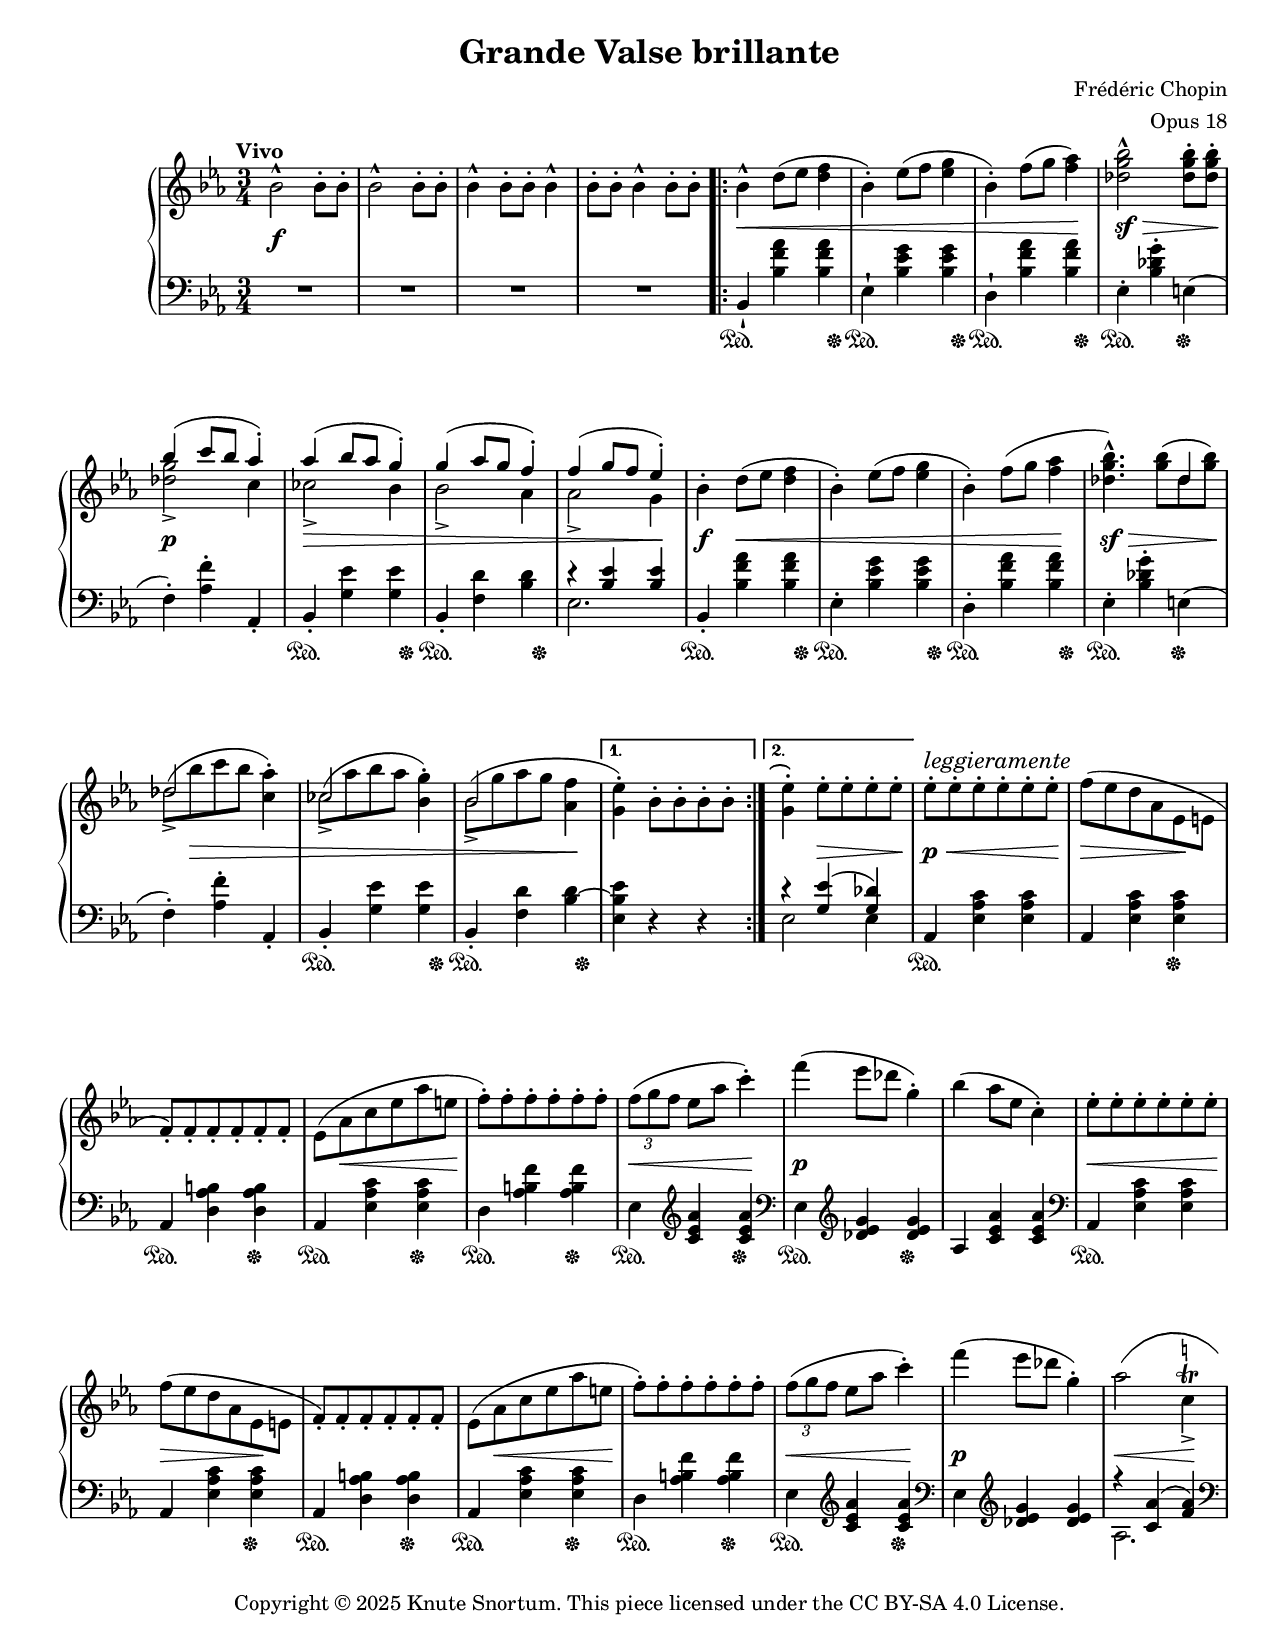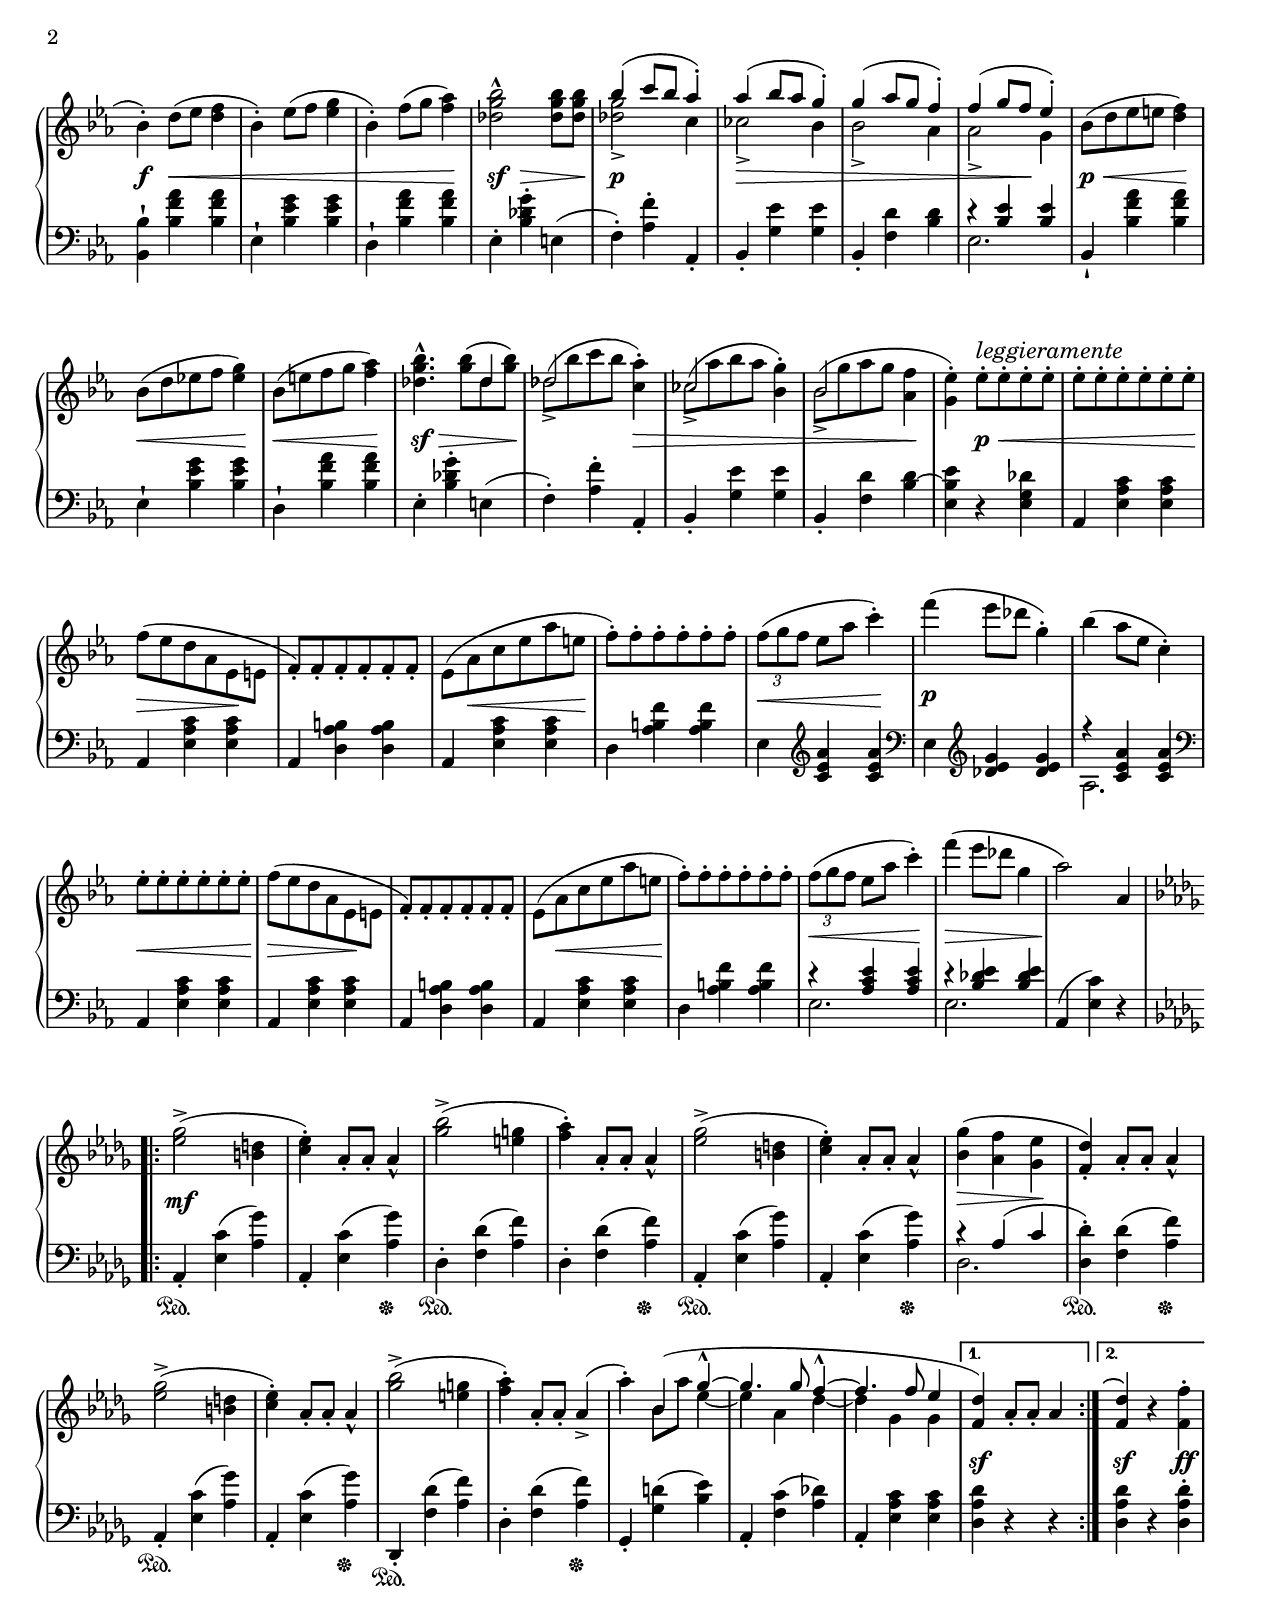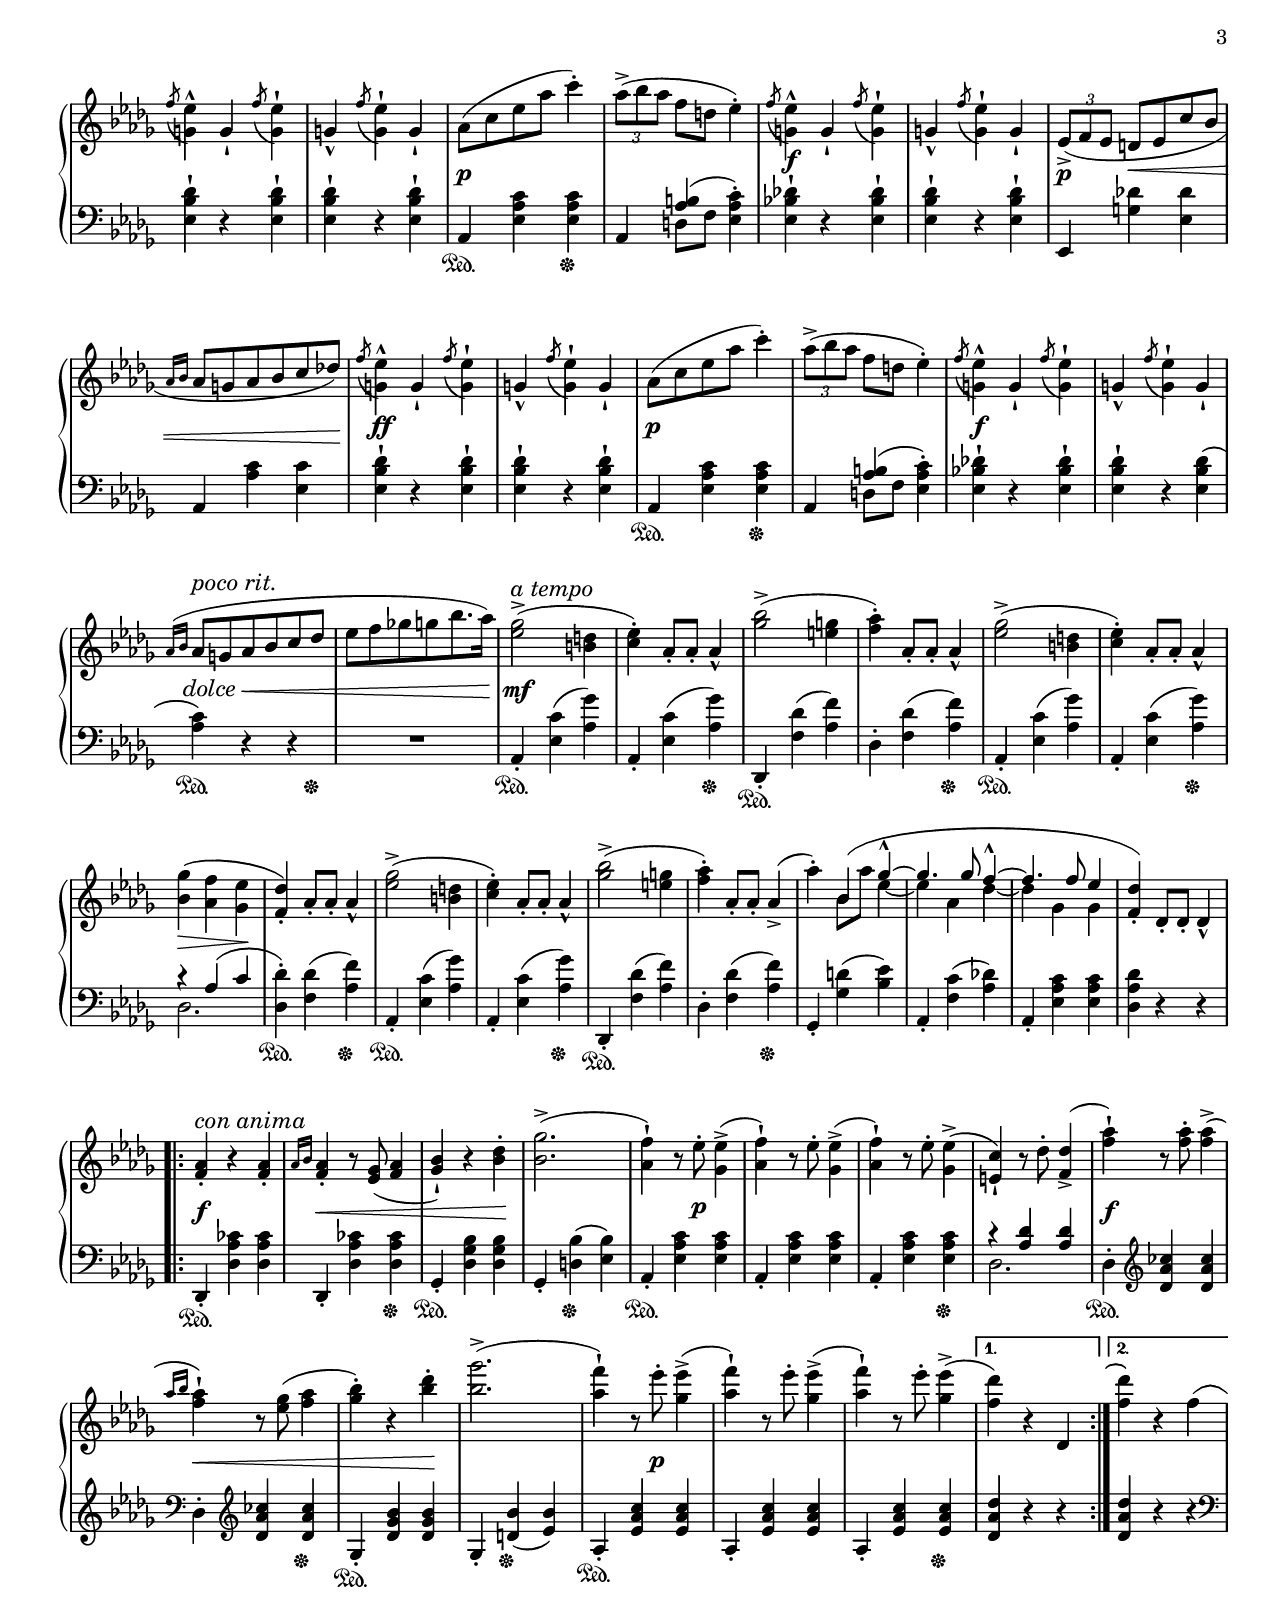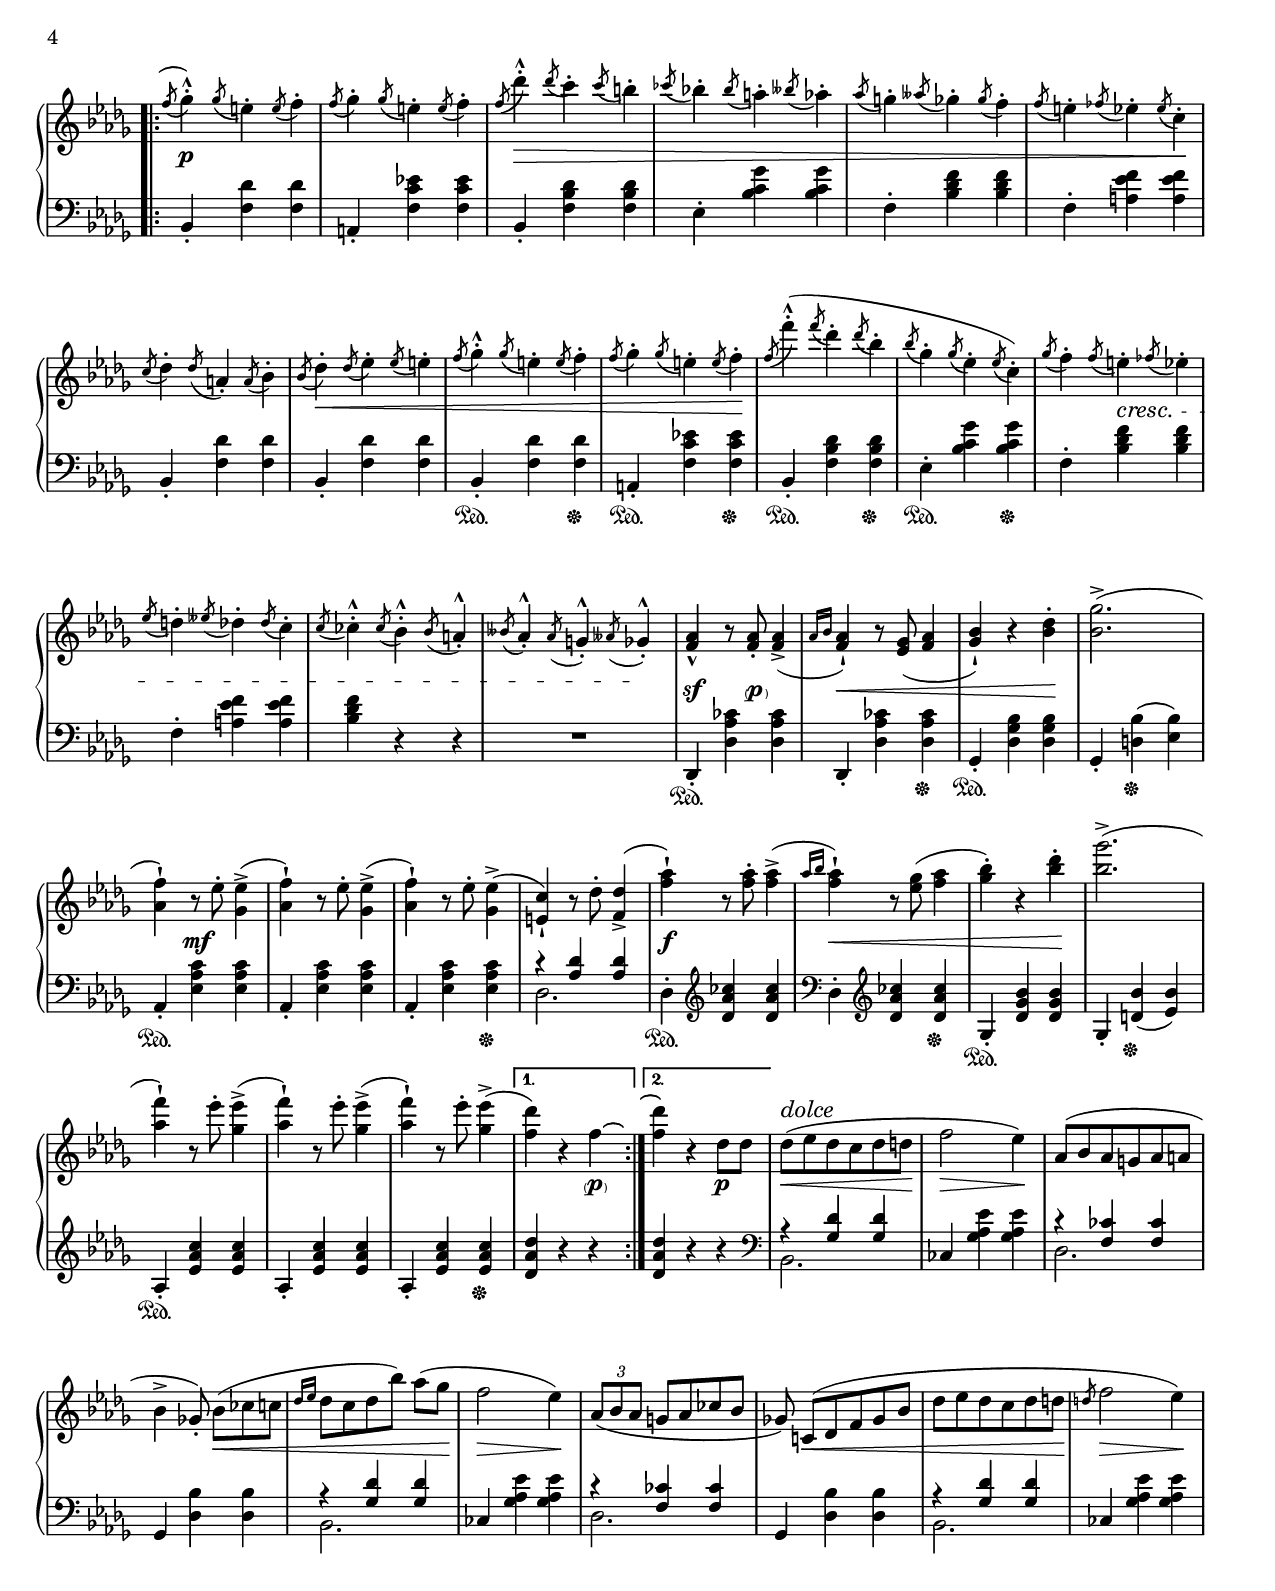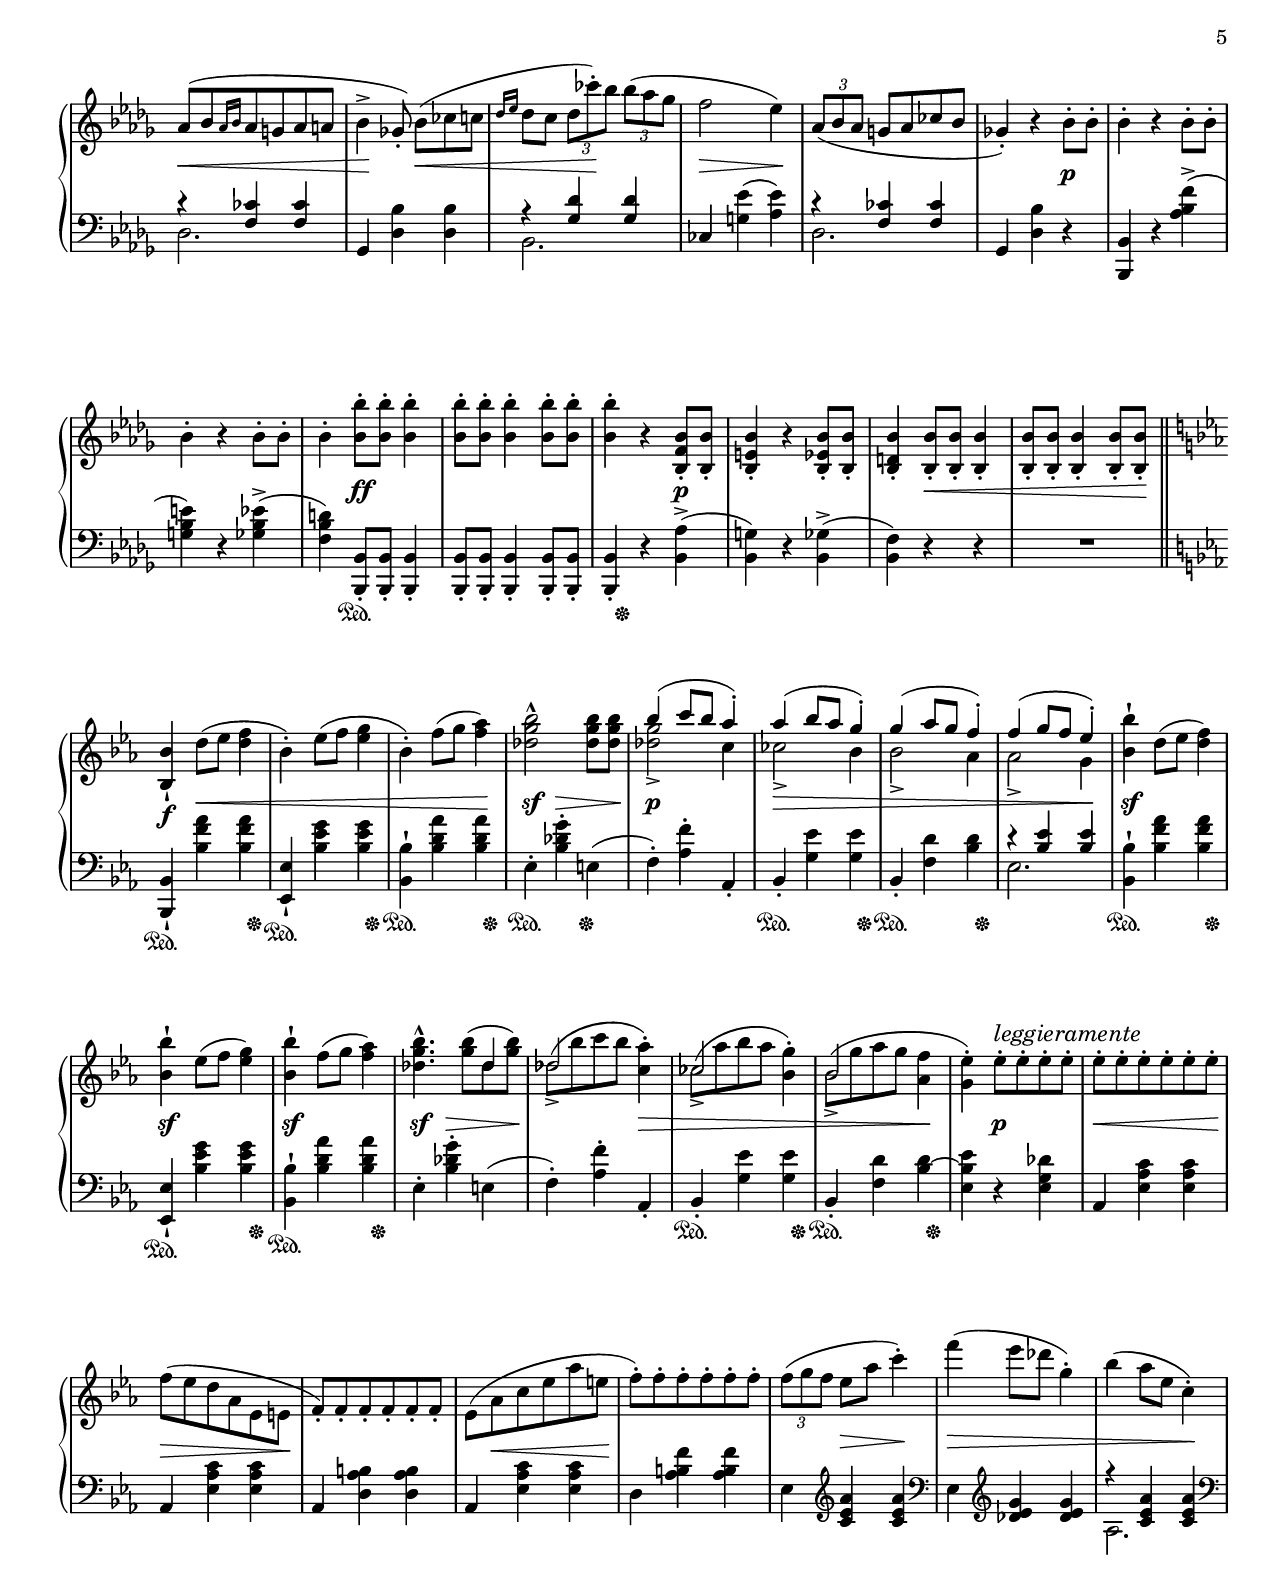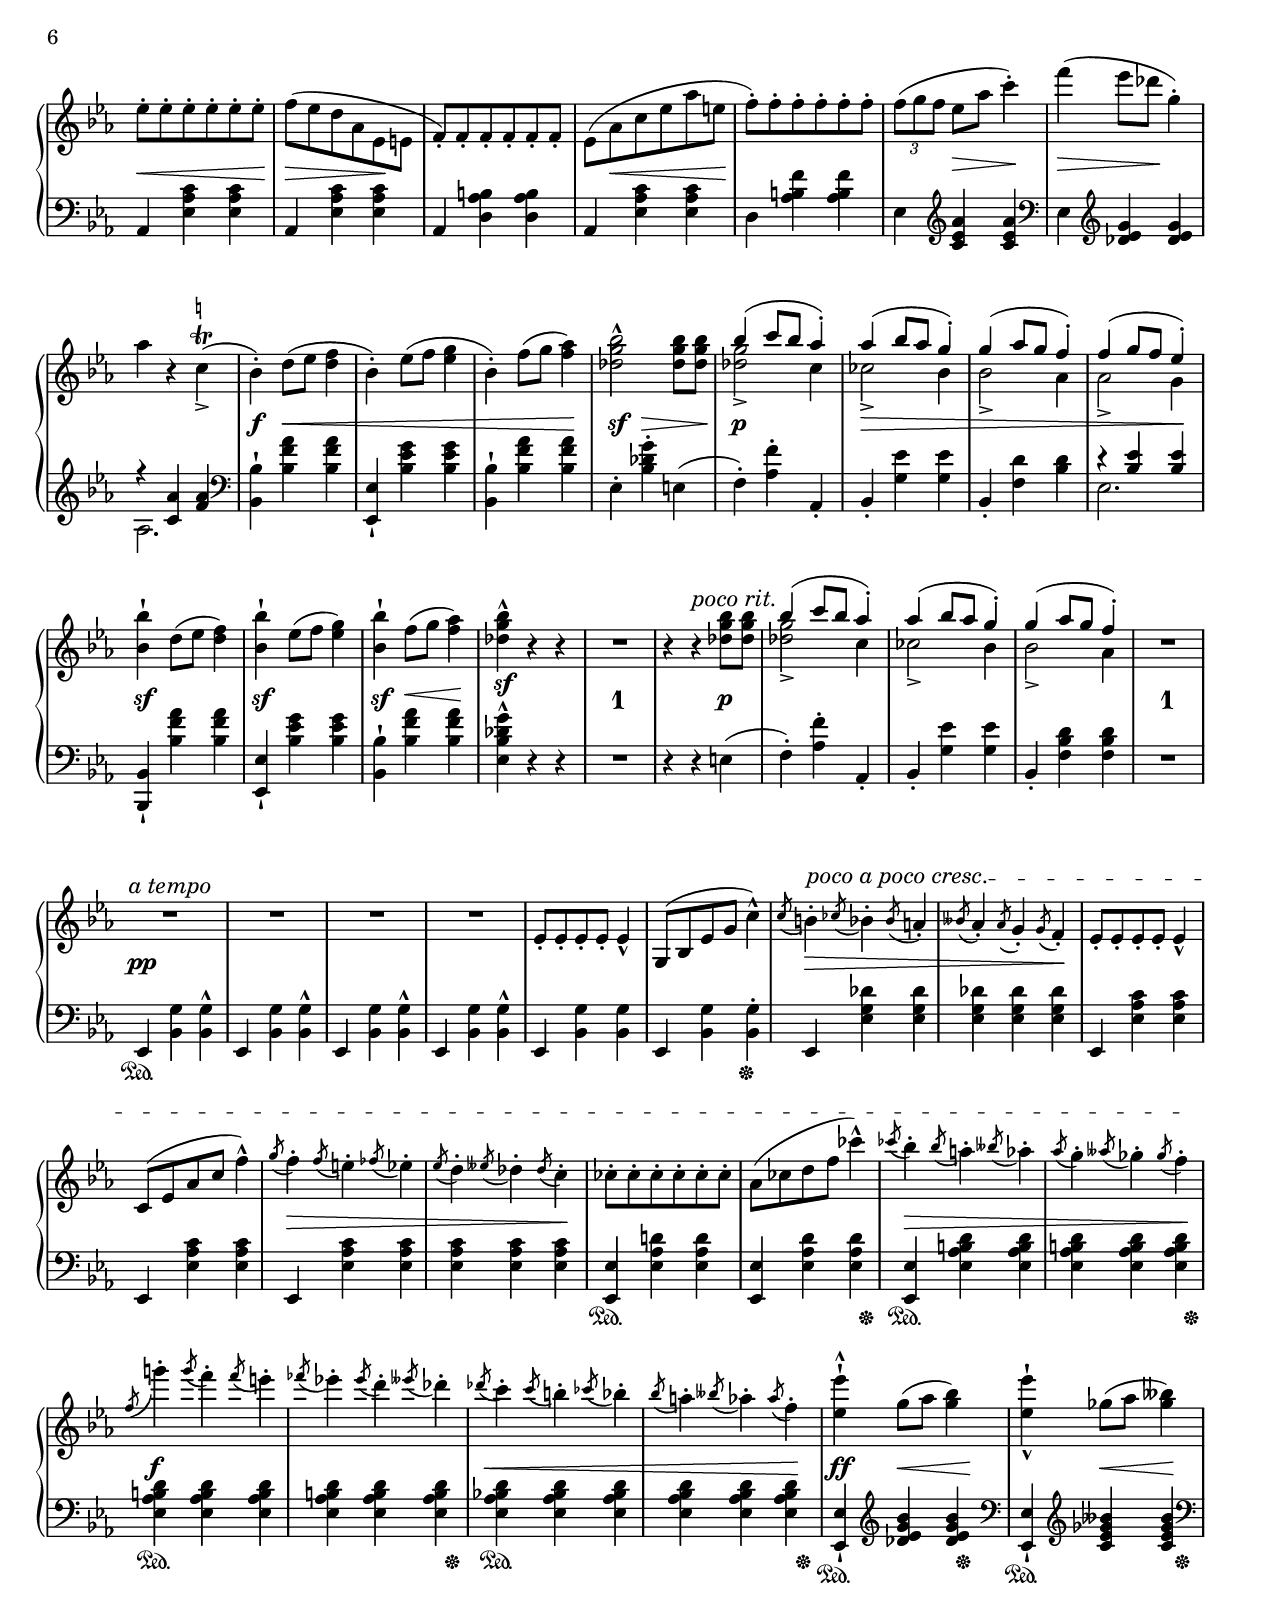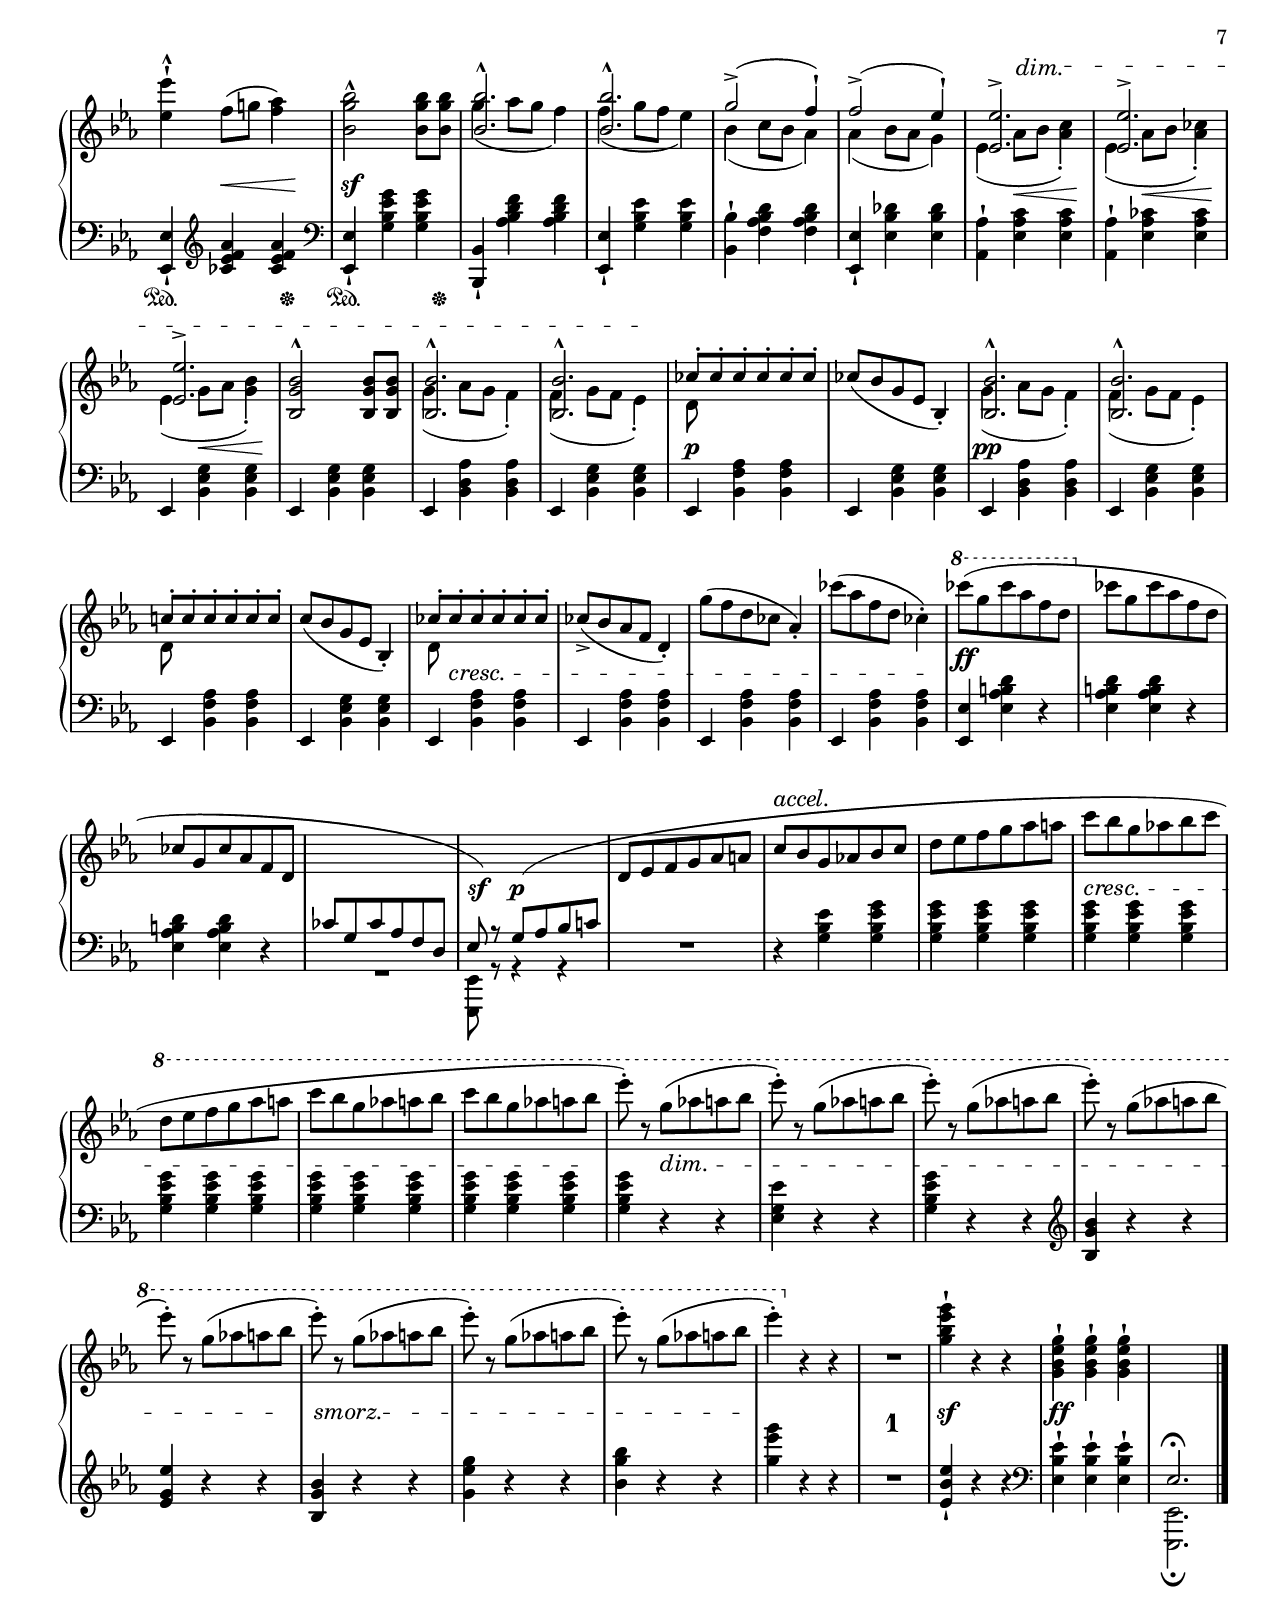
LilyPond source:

%...+....1....+....2....+....3....+....4....+....5....+....6....+....7....+....
\version "2.24.0"

%...+....1....+....2....+....3....+....4....+....5....+....6....+....7....+....
\version "2.24.0"

#(set-global-staff-size 18)

\header {
  title = ##f
  composer = ##f
  opus = ##f
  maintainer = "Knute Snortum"
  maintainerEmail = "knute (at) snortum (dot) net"
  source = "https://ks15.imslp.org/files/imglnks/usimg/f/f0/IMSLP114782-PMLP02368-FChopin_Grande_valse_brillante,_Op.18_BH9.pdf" % SrcA
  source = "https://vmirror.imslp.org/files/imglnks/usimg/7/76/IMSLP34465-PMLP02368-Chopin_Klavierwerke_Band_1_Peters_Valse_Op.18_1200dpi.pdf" % SrcB
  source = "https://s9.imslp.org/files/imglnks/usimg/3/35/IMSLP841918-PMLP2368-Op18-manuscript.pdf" % Manuscript
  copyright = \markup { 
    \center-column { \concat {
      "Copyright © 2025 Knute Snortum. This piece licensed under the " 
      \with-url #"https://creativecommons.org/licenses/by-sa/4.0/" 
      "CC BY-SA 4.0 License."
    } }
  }
}

\paper {
  ragged-right = ##f
  ragged-last-bottom = ##f
  min-systems-per-page = 5

  system-system-spacing =
    #'((basic-distance . 8) 
       (minimum-distance . 4)
       (padding . 2)
       (stretchability . 60)) % defaults: 12, 8, 1, 60

  last-bottom-spacing = 
    #'((basic-distance . 6)
       (minimum-distance . 4)
       (padding . 3)
       (stretchability . 30)) % defaults 1, 0, 1, 30
    
  top-system-spacing.minimum-distance = 10
    
  #(set-paper-size "letter")
  
  two-sided = ##t
  inner-margin = 12\mm
  outer-margin = 8\mm
    
  tocTitleMarkup = \markup \huge \bold \column {
    \fill-line { "Table of Contents" }
    \hspace #1
  }
  tocItemMarkup = \tocItemWithDotsMarkup
  print-all-headers = ##t
}

\layout {
  \context {
    \Score
    \omit BarNumber
    \override Slur.details.free-head-distance = 0.75
    \override PhrasingSlur.details.free-head-distance = 0.75
  }
  \context {
    \Voice
    \override Tie.minimum-length = 2.5
  }
  % Helps keep dynamics from intersecting the span bar line.
  \context { 
    \Dynamics
    \consists Pure_from_neighbor_engraver
    \remove Bar_engraver
  }
}

\midi {
  % Dynamics are mostly in the staff, not the voice
  \context {
    \Staff
    \consists "Dynamic_performer"
  }
  \context {
    \Voice
    \remove "Dynamic_performer"
  }          
  \context {
    \Score
    midiMinimumVolume = #0.20
    midiMaximumVolume = #0.99
  }
}

%...+....1....+....2....+....3....+....4....+....5....+....6....+....7....+....

\version "2.24.0"
\language "english"

%...+....1....+....2....+....3....+....4....+....5....+....6....+....7....+....
\version "2.24.0"

%
% Scheme functions
%
  
makeSpanner =
#(define-music-function (mrkup) (markup?)
  #{
    \override TextSpanner.bound-details.left.text = #mrkup
    \override TextSpanner.bound-details.left.stencil-align-dir-y = 0
    \override TextSpanner.bound-details.left-broken.text = ##f
  #})

pocoAPocoCrescSpanner = 
  \makeSpanner \markup \large \italic "poco a poco cresc."
dimSpanner = \makeSpanner \markup \large \italic dim.
smorzSpanner = \makeSpanner \markup \large \italic smorz.

%
% Redefine
%

staffUp   = \change Staff = "upper"
staffDown = \change Staff = "lower"

sd = \sustainOn
su = \sustainOff

hideNoteHead = \once {
  \omit Stem
  \omit Dots
  \omit Flag
  \hideNotes
  \override NoteColumn.ignore-collision = ##t
}

accidentalsOverTrills = \once {
  \override TextScript.script-priority = -50
  \override Script.script-priority = -100
}

accidentalsOverTrillsInsideSlurs = \once {
  \override TextScript.script-priority = -50
  \override TextScript.avoid-slur = #'inside
  \override TextScript.outside-staff-priority = ##f
  \override Script.script-priority = -100
  \override Script.avoid-slur = #'inside
}

trillNatural = \markup \tiny \natural
noPriority = \tweak outside-staff-priority ##f \etc
lowPrioirty = \tweak outside-staff-priority 100 \etc
insideSlur = \tweak avoid-slur #'inside \etc

glyphOneA = \tweak X-offset -0.25 ^\markup { " " \musicglyph "one" }

%
% Markup
%

dolce = \markup \large \italic dolce
leggieramente = \markup \large \italic leggieramente
conAnima = \markup \large \italic "con anima"
aTempo = \markup \large \italic "a tempo"
pocoRit = \markup \large \italic "poco rit."
accel = \markup \large \italic accel.

%
% Positions and shapes
%

slurShapeA = \shape #'((0 . 0) (0 . 0) (0 . -2) (-0.5 . -3)) \etc
slurShapeB = \shape #'(
                        ((0 . -3) (1 . 0) (1 . 0.5) (2 . -1))
                        ((0 . 0.5) (0.5 . 0.5) (0 . 0) (0 . 0))
                      ) \etc
slurShapeC = \shape #'((0 . 1) (0 . 1) (0 . 0.5) (0 . 0)) \etc
slurShapeD = \shape #'((0 . 0) (1 . 1) (2 . 1) (3 . 0)) \etc
slurShapeE = \shape #'((0 . 0.25) (0 . 0.5) (1 . 0.5) (1 . 0.25)) \etc
slurShapeF = \shape #'((0 . -1) (0 . 1) (0 . 0) (0 . -2)) \etc
slurShapeG = \shape #'(
                        ((0 . 0) (0 . 0) (0 . 0) (0 . 0))
                        ((0 . 2) (0 . 2) (0 . 2) (0 . 2.5))
                      ) \etc
slurShapeH = \shape #'(
                        ((0 . 0) (0 . 0) (0 . 0) (0 . 0))
                        ((0 . 0) (0 . 0) (0 . 0) (0 . -3))
                      ) \etc
slurShapeI = \shape #'((0 . -1) (0 . -1) (0 . -1) (0 . -1)) \etc
slurShapeJ = \shape #'(
                        ((0 . -2) (0 . 1) (0 . 0) (0 . 0))
                        ((0 . 0) (0 . 0) (0 . 0) (0 . 0))
                      ) \etc
slurShapeK = \shape #'((0 . 0) (0 . 0.5) (0 . 0) (0 . 0)) \etc

tieShapeA = \shape #'((0 . 1.5) (0 . 1.75) (1 . 1.75) (1 . 1.5)) \etc
tieShapeB = \shape #'((0 . 1.5) (0 . 1.75) (1 . 1.75) (1 . 1.5)) \etc
tieShapeC = \shape #'((0 . 0.75) (0 . 1) (1 . 1) (1 . 0.75)) \etc
tieShapeD = \shape #'((0 . 0.75) (0 . 1) (1 . 1) (1 . 0.75)) \etc

moveDotA = \offset Y-offset -1.5 \etc

moveOttavaA = \once \override Staff.OttavaBracket.Y-offset = 7

moveTupletNumberA = \once \override TupletNumber.Y-offset = -2.75


global = {
  \time 3/4
  \key ef \major
  % \set Score.extraNatural = ##f
}

rightHandUpper = \relative {
  bf'2-^ bf8-. bf-. |
  bf2-^ bf8-. bf-. |
  bf4-^ bf8-. bf-. bf4-^ |
  bf8-. bf-. bf4-^ bf8-. bf-. |
  \repeat volta 2 {
    bf4-^ d8( ef <d f>4 |
    bf4-.) ef8( f <ef g>4 |
    bf4-.) f'8( g <f af>4) |
    <df g bf>2-^ q8-. q-. |
    
    \barNumberCheck 9
    \voiceOne bf'4( c8 bf af4-.) |
    af4( bf8 af g4-.) |
    g4( af8 g f4-.) |
    f4( g8 f ef4-.) |
    \oneVoice bf4-. d8( ef <d f>4 |
    bf4-.) ef8( f <ef g>4 |
    bf4-.) f'8( g <f af>4 |
    <df g bf>4.-^) <g bf>8( df <g bf>) |
    
    \barNumberCheck 17
    df8_>( bf' c bf <c, af'>4-.) |
    cf8_>( af' bf af <bf, g'>4-.) |
    bf8_>( g' af g <af, f'>4 |
    \alternative {
      { <g ef'>4-.) bf8-. bf-. bf-. bf-. | }
      { <g ef'-\tieShapeA \repeatTie>4-\moveDotA -. ef'8-. ef-. ef-. ef-. | 
      }
    }
  }
  ef8-.^\leggieramente ef-. ef-. ef-. ef-. ef-. |
  f8( ef d af ef e |
  f8-.) f-. f-. f-. f-. f-. |
  
  \barNumberCheck 25
  ef8( af c ef af e |
  f8-.) f-. f-. f-. f-. f-. |
  \moveTupletNumberA \tuplet 3/2 { f8( g f } ef af c4-.) |
  f4( ef8 df g,4-.) |
  bf4( af8 ef c4-.) |
  ef8-. ef-. ef-. ef-. ef-. ef-. |
  f8( ef d af ef e |
  f8-.) f-. f-. f-. f-. f-. |
  
  \barNumberCheck 33
  ef8( af c ef af e |
  f8-.) f-. f-. f-. f-. f-. |
  \moveTupletNumberA \tuplet 3/2 { f8( g f } ef af c4-.) |
  f4( ef8 df g,4-.) |
  af2-\slurShapeB ( \accidentalsOverTrillsInsideSlurs c,4_> \trill
    ^\trillNatural |
  bf4-.) d8( ef <d f>4 |
  bf4-.) ef8( f <ef g>4 |
  bf4-.) f'8( g <f af>4) |
  
  \barNumberCheck 41
  <df g bf>2-^ q8 q |
  \voiceOne bf'4( c8 bf af4-.) |
  af4( bf8 af g4-.) |
  g4( af8 g f4-.) |
  f4( g8 f ef4-.) |
  \oneVoice bf8( d ef e <d f>4) |
  bf8( d ef! f <ef g>4) |
  bf8-\slurShapeK ( e f g <f af>4) |
  
  \barNumberCheck 49
  <df g bf>4.-^ <g bf>8( df <g bf>) |
  df8_>( bf' c bf <c, af'>4-.) |
  cf8_>( af' bf af <bf, g'>4-.) |
  bf8_>( g' af g <af, f'>4 |
  <g ef'>4-.) ef'8-.^\leggieramente ef-. ef-. ef-. | 
  ef8-. ef-. ef-. ef-. ef-. ef-. |
  f8( ef d af ef e |
  f8-.) f-. f-. f-. f-. f-. |
  
  \barNumberCheck 57
  ef8( af c ef af e |
  f8-.) f-. f-. f-. f-. f-. |
  \moveTupletNumberA \tuplet 3/2 { f8( g f } ef af c4-.) |
  f4( ef8 df g,4-.) |
  bf4( af8 ef c4-.) |
  ef8-. ef-. ef-. ef-. ef-. ef-. |
  f8( ef d af ef e |
  f8-.) f-. f-. f-. f-. f-. |
  
  \barNumberCheck 65
  ef8( af c ef af e |
  f8-.) f-. f-. f-. f-. f-. |
  \moveTupletNumberA \tuplet 3/2 { f8( g f } ef af c4-.) |
  f4( ef8 df g,4 |
  af2) af,4 |
  \key df \major
  \repeat volta 2 {
    <ef' gf>2->( <b d>4 |
    <c ef>4-.) af8-. af-. af4-^ |
    <gf' bf>2->( <e g>4 |
    
    \barNumberCheck 73
    <f af>4-.) af,8-. af-. af4-^ |
    <ef' gf>2->( <b d>4 |
    <c ef>4-.) af8-. af-. af4-^ |
    <bf gf'>4( <af f'> <gf ef'> |
    <f df'>4-.) af8-. af-. af4-^ |
    <ef' gf>2->( <b d>4 |
    <c ef>4-.) af8-. af-. af4-^ |
    <gf' bf>2->( <e g>4 |
    
    \barNumberCheck 81
    <f af>4-.) af,8-. af-. af4->( |
    af'4-.) \voiceOne bf,-\slurShapeA ( gf'-^~ |
    gf4. gf8 f4-^~ |
    f4. f8 ef4 |
    \alternative {
      { \oneVoice <f, df'>4) af8-. af-. af4 | }
      { <f df'-\tieShapeB ^\repeatTie>4 r <f f'>-. | }
    }
  }
  \acciaccatura { f'8 } <g, ef'>4-^ g-! \acciaccatura { f'8 } <g, ef'>4-! |
  g4-^ \acciaccatura { f'8 } <g, ef'>4-! g-! |
  
  \barNumberCheck 89
  af8( c ef af c4-.) |
  \tuplet 3/2 { af8->( bf af } f d ef4-.) |
  \acciaccatura { f8 } <g, ef'>4-^ g-! \acciaccatura { f'8 } <g, ef'>4-! |
  g4-^ \acciaccatura { f'8 } <g, ef'>4-! g-! |
  \tuplet 3/2 { ef8->( f ef } d ef c' bf |
  \grace { af16[ bf] } af8 g af bf c df!) |
  \acciaccatura { f8 } <g, ef'>4-^ g-! \acciaccatura { f'8 } <g, ef'>4-! |
  g4-^ \acciaccatura { f'8 } <g, ef'>4-! g-! |
  
  \barNumberCheck 97
  af8( c ef af c4-.) |
  \tuplet 3/2 { af8->( bf af } f d ef4-.) |
  \acciaccatura { f8 } <g, ef'>4-^ g-! \acciaccatura { f'8 } <g, ef'>4-! |
  g4-^ \acciaccatura { f'8 } <g, ef'>4-! g-! |
  \grace { af16[^( bf] } af8^\pocoRit g af bf c df |
  ef[ f gf! g bf8. af16]) |
  % like 70
  % a tempo, SrcB
  <ef gf>2->(^\aTempo <b d>4 |
  <c ef>4-.) af8-. af-. af4-^ |
  
  \barNumberCheck 105
  <gf' bf>2->( <e g>4 |
  <f af>4-.) af,8-. af-. af4-^ |
  <ef' gf>2->( <b d>4 |
  <c ef>4-.) af8-. af-. af4-^ |
  <bf gf'>4( <af f'> <gf ef'> |
  <f df'>4-.) af8-. af-. af4-^ |
  <ef' gf>2->( <b d>4 |
  <c ef>4-.) af8-. af-. af4-^ |
  
  \barNumberCheck 113
  <gf' bf>2->( <e g>4 |
  <f af>4-.) af,8-. af-. af4->( |
  af'4-.) \voiceOne bf,-\slurShapeF ( gf'-^~ |
  gf4. gf8 f4-^~ |
  f4. f8 ef4 |
  \oneVoice <f, df'>4-.) df8-. df-. df4-^ |
  \repeat volta 2 {
    <f af>4-.^\conAnima r q-. |
    \grace { af16[ bf] } q4-. r8 <ef, gf>-\slurShapeC ( <f af>4 |
    
    \barNumberCheck 121
    <gf bf>4-!) r <bf df>-. |
    <bf gf'>2.->( |
    <af f'>4-!) r8 ef'-. <gf, ef'>4->( |
    <af f'>4-!) r8 ef'-. <gf, ef'>4->( |
    <af f'>4-!) r8 ef'-. <gf, ef'>4->( |
    <e c'>4-!) r8 df'-. <f, df'>4->( |
    <f' af>4-!) r8 q-. q4->( |
    \grace { af16[ bf] } q4-!) r8 <ef, gf>( <f af>4 |
    
    \barNumberCheck 129
    <gf bf>4-.) r <bf df>-. |
    <bf gf'>2.->( |
    <af f'>4-!) r8 ef'-. <gf, ef'>4->( |
    <af f'>4-!) r8 ef'-. <gf, ef'>4->( |
    <af f'>4-!) r8 ef'-. <gf, ef'>4->( |
    \alternative {
      { <f df'>4) r df, | }
      { <f' df'-\tieShapeD \repeatTie> r f-\slurShapeD ( |
      }
    }
  }
  \repeat volta 2 {
    \acciaccatura { f8 } gf4-.-^) \acciaccatura { gf8 } e4-.
      \acciaccatura { e8 } f4-. |
      
    \barNumberCheck 137
    \acciaccatura { f8 } gf4-. \acciaccatura { gf8 } e4-.
      \acciaccatura { e8 } f4-. |
    \acciaccatura { f8 } df'4-.-^ \acciaccatura { df8 } c4-.
      \acciaccatura { c8 } b4-. |
    \acciaccatura { cf8 } bf!4-. \acciaccatura { bf8 } a4-.
      \acciaccatura { bff8 } af4-. |
    \acciaccatura { af8 } g4-. \acciaccatura { aff8 } gf4-. 
      \acciaccatura { gf8 } f4-. |
    \acciaccatura { f8 } e4-. \acciaccatura { ff8 } ef4-.
      \acciaccatura { ef8 } c4-. |
    \acciaccatura { c8 } df4-. \acciaccatura { df8 } a4-.
      \acciaccatura { a8 } bf4-. |
    \acciaccatura { bf8 } df4-. \acciaccatura { df8 } ef4-.
      \acciaccatura { ef8 } e4-. |
    \acciaccatura { f8 } gf4-.-^ \acciaccatura { gf8 } e4-.
      \acciaccatura { e8 } f4-. |
      
    \barNumberCheck 145
    \acciaccatura { f8 } gf4-. \acciaccatura { gf8 } e4-.
      \acciaccatura { e8 } f4-. |
    \acciaccatura { f8 } f'4-.-^( \acciaccatura { f8 } df4-.
      \acciaccatura { df8 } bf4-. |
    \acciaccatura { bf8 } gf4-. \acciaccatura { gf8 } ef4-.
      \acciaccatura { ef8 } c4-.) |
    \acciaccatura { gf'8 } f4-. \acciaccatura { f8 } e4-.
      \acciaccatura { ff8 } ef4-. |
    \acciaccatura { ef8 } d4-. \acciaccatura { eff8 } df4-.
      \acciaccatura { df8 } c4-. |
    \acciaccatura { c8 } cf4-.-^ \acciaccatura { cf8 } bf4-.-^
      \acciaccatura { bf8 } a4-.^^ |
    \acciaccatura { bff8 } af4-.^^ \acciaccatura { af8 } g4-.^^
      \acciaccatura { aff8 } gf4-.^^ |
    % like 119
    <f af>4-^ r8 q-. q4->( |
    
    \barNumberCheck 153
    \grace { af16[ bf] } q4-!) r8 <ef, gf>( <f af>4 |
    <gf bf>4-!) r <bf df>-. |
    <bf gf'>2.->( |
    <af f'>4-!) r8 ef'-. <gf, ef'>4->( |
    <af f'>4-!) r8 ef'-. <gf, ef'>4->( |
    <af f'>4-!) r8 ef'-. <gf, ef'>4->( |
    <e c'>4-!) r8 df'-. <f, df'>4->( |
    <f' af>4-!) r8 q-. q4->( |
    
    \barNumberCheck 161
    \grace { af16[ bf] } q4-!) r8 <ef, gf>( <f af>4 |
    <gf bf>4-.) r <bf df>-. |
    <bf gf'>2.->( |
    <af f'>4-!) r8 ef'-. <gf, ef'>4->( |
    <af f'>4-!) r8 ef'-. <gf, ef'>4->( |
    <af f'>4-!) r8 ef'-. <gf, ef'>4->( |
    \alternative {
      { <f df'>) r f-\slurShapeE \laissezVibrer }
      { <f df'-\tieShapeC \repeatTie> r df8 df | }
    }
  }
  
  \barNumberCheck 169
  df8(^\dolce ef df c df d |
  f2 ef4) |
  af,8-\slurShapeG ( bf af g af a |
  bf4-> gf!8-.) bf[( cf c] |
  \grace { df16[ ef] } df8 c df bf') af[( gf] |
  f2 ef4) |
  \tuplet 3/2 { af,8( bf af } g af cf bf |
  gf!8) c,![( df f gf bf] |
  
  \barNumberCheck 177
  df8 ef df c df d |
  \slashedGrace { d8 } f2 ef4) |
  af,8[( bf \grace { af16[ bf] } af8 g af a] |
  bf4-> gf!8-.) bf[( cf c] |
  \grace { df16[ ef] } df8 c \tuplet 3/2 4 { df8 cf'-.) bf  bf( af gf } |
  f2 ef4) |
  \tuplet 3/2 { af,8( bf af } g af cf bf |
  gf!4-.) r bf8-. bf-. |
  
  \barNumberCheck 185
  bf4-. r bf8-. bf-. |
  bf4-. r bf8-. bf-. |
  bf4-. <bf bf'>8-. q-. q4-. |
  q8-. q-. q4-. q8-. q-. |
  q4-. r4 <bf, f' bf>8-. <bf bf'>-. |
  <bf e bf'>4-. r <bf ef bf'>8-. <bf bf'>-. |
  <bf d bf'>4-. <bf bf'>8-. q-. q4-. |
  q8-. q-. q4-. q8-. q-. |
  \bar "||"
  
  \barNumberCheck 193
  \key ef \major 
  q4-! d'8( ef <d f>4 |
  bf4-.) ef8( f <ef g>4 |
  bf4-.) f'8( g <f af>4) |
  <df g bf>2-^ q8 q |
  \voiceOne bf'4( c8 bf af4-.) |
  af4( bf8 af g4-.) |
  g4( af8 g f4-.) |
  f4( g8 f ef4-.) |
  
  \barNumberCheck 201
  \oneVoice <bf bf'>4-! d8( ef <d f>4) |
  <bf bf'>4-! ef8( f <ef g>4) |
  <bf bf'>4-! f'8( g <f af>4) |
  <df g bf>4.-^ <g bf>8( df <g bf>) |
  df8_>( bf' c bf <c, af'>4-.) |
  cf8_>( af' bf af <bf, g'>4-.) |
  bf8_>( g' af g <af, f'>4 |
  <g ef'>4-.) ef'8-.^\leggieramente ef-. ef-. ef-. |
  
  \barNumberCheck 209
  % like 22
  ef8-. ef-. ef-. ef-. ef-. ef-. |
  f8( ef d af ef e |
  f8-.) f-. f-. f-. f-. f-. |
  ef8( af c ef af e |
  f8-.) f-. f-. f-. f-. f-. |
  \moveTupletNumberA \tuplet 3/2 { f8( g f } ef af c4-.) |
  f4( ef8 df g,4-.) |
  bf4( af8 ef c4-.) |
  
  \barNumberCheck 217
  ef8-. ef-. ef-. ef-. ef-. ef-. |
  f8( ef d af ef e |
  f8-.) f-. f-. f-. f-. f-. |
  ef8( af c ef af e |
  f8-.) f-. f-. f-. f-. f-. |
  \moveTupletNumberA \tuplet 3/2 { f8( g f } ef af c4-.) |
  f4( ef8 df g,4-.) |
  af4 r \accidentalsOverTrills c,_>(\trill^\trillNatural |
  
  \barNumberCheck 225
  % like 193
  bf4-.) d8( ef <d f>4 |
  bf4-.) ef8( f <ef g>4 |
  bf4-.) f'8( g <f af>4) |
  <df g bf>2-^ q8 q |
  \voiceOne bf'4( c8 bf af4-.) |
  af4( bf8 af g4-.) |
  g4( af8 g f4-.) |
  f4( g8 f ef4-.) |
  
  \barNumberCheck 233
  \oneVoice <bf bf'>4-! d8( ef <d f>4) |
  <bf bf'>4-! ef8( f <ef g>4) |
  <bf bf'>4-! f'8( g <f af>4) |
  <df g bf>4-^ r r |
  R2. |
  r4 r^\pocoRit q8 q |
  \voiceOne bf'4( c8 bf af4-.) |
  af4( bf8 af g4-.) |
  
  \barNumberCheck 241
  g4( af8 g f4-.) |
  \oneVoice R2. |
  R2. * 4 ^\aTempo |
  ef,8-. ef-. ef-. ef-. ef4-^ |
  g,8( bf ef g c4-^) |
  
  \barNumberCheck 249
  \acciaccatura { c8 } \pocoAPocoCrescSpanner b4-.\startTextSpan
    \acciaccatura { cf8 } bf4-. \acciaccatura { bf8 } a4-. |
  \acciaccatura { bff8 } af4-. \acciaccatura { af8 } g4-. \acciaccatura { g8 }
    f4-. |
  ef8-. ef-. ef-. ef-. ef4-^ |
  c8( ef af c f4-^) |
  \acciaccatura { g8 } f4-. \acciaccatura { f8 } e4-. \acciaccatura { ff8 }
    ef4-. |
  \acciaccatura { ef8 } d4-. \acciaccatura { eff8 } df4-. \acciaccatura { df8 }
    c4-. |
  cf8-. cf-. cf-. cf-. cf-. cf-. |
  af8( cf d f cf'4-^) |
  
  \barNumberCheck 257
  \acciaccatura { cf8 } bf4-. \acciaccatura { bf8 } a4-. \acciaccatura { bff8 }
    af4-. |
  \acciaccatura { af8 } g4-. \acciaccatura { aff8 } gf4-. \acciaccatura { gf8 }
    f4-.\stopTextSpan |
  \acciaccatura { f8 } g'!4-. \acciaccatura { g8 } f4-. \acciaccatura { f8 }
    e4-. |
  \acciaccatura { ff8 } ef!4-. \acciaccatura { ef8 } d4-. 
    \acciaccatura { eff8 } df4-. |
  \acciaccatura { df8 } c4-. \acciaccatura { c8 } b4-. \acciaccatura { cf8 }
    bf4-. |
  \acciaccatura { bf8 } a4-. \acciaccatura { bff8 } af4-. \acciaccatura { af8 }
    f4-. |
  <ef ef'>4-!-^ g8( af <g bf>4) |
  <ef ef'>4-!_^ gf8( af <gf bff>4) |
  
  \barNumberCheck 265
  <ef ef'>4-!-^ f8( g! <f af>4) | 
  <bf, g' bf>2-^ q8 q |
  \voiceOne <bf bf'>2.-^ |
  <bf bf'>2.-^ |
  g'2->( f4-!) |
  f2->( ef4-!) |
  \dimSpanner \after 4 \startTextSpan <ef, ef'>2.-> |
  <ef ef'>2.-> |
  
  \barNumberCheck 273
  <ef ef'>2.-> |
  \oneVoice <bf g' bf>2^^ q8 q |
  \voiceOne <bf bf'>2.-^ |
  \after 2 \stopTextSpan <bf bf'>2.-^ |
  cf'8-. cf-. cf-. cf-. cf-. cf-. |
  \oneVoice cf8( bf g ef bf4-.) |
  \voiceOne <bf bf'>2.-^ |
  <bf bf'>2.-^ |
  
  \barNumberCheck 281
  c'!8-. c-. c-. c-. c-. c-. |
  \oneVoice c8( bf g ef bf4-.) |
  \voiceOne cf'8-. cf-. cf-. cf-. cf-. cf-. |
  \oneVoice cf8->( bf af f d4-.) |
  g'8( f d cf af4-.) |
  cf'8( af f d cf4-.) |
  \moveOttavaA \ottava 1 cf''8-\slurShapeH ( g cf af f d |
  \ottava 0 cf8 g cf af f d |
  
  \barNumberCheck 289
  cf8 g cf af f d |
  \staffDown \voiceOne cf8 g cf af f d |
  ef8) r g-\slurShapeJ ( af bf c! |
  \staffUp \oneVoice d8 ef f g af a |
  c8^\accel bf g af! bf c |
  d8 ef f g af a |
  c8 bf g af! bf c |
  \ottava 1 d8 ef f g af a |
  
  \barNumberCheck 297
  c8 bf g af! a bf |
  c8 bf g af! a bf |
  ef8-.) r g,( af! a bf |
  ef8-.) r g,( af! a bf |
  ef8-.) r g,( af! a bf |
  ef8-.) r g,( af! a bf |
  ef8-.) r g,( af! a bf |
  ef8-.) r g,( af! a bf |
  
  \barNumberCheck 305
  ef8-.) r g,( af! a bf |
  ef8-.) r g,( af! a bf |
  ef4-.) \ottava 0 r r |
  R2. |
  <g,, bf ef g>4-! r r |
  <g, bf ef g>4-! q-! q-! |
  \staffDown \voiceOne ef,2.\fermata |
  \bar "|."
}

rightHandLower = \relative {
  s2. * 4 |
  \repeat volta 2 {
    s2. * 4 |
    
    \barNumberCheck 9
    \voiceFour <df'' g>2-> c4 |
    cf2-> bf4 |
    bf2-> af4 |
    af2-> g4 |
    s2. * 3 |
    s2 \voiceOne df'4 |
    
    \barNumberCheck 17
    df2 s4 |
    cf2 s4 |
    bf2 s4 |
    \alternative {
      { s2. }
      { s2. }
    }
  }
  s2. * 3 |
  
  \barNumberCheck 25
  s2. * 16
  
  \barNumberCheck 41
  s2. |
  \voiceFour <df g>2-> c4 |
  cf2-> bf4 |
  bf2-> af4 |
  af2-> g4 |
  s2. * 3 |
  
  \barNumberCheck 49
  s2 \voiceOne df'4 |
  df2 s4 |
  cf2 s4 |
  bf2 s4 |
  s2. * 4 |
  
  \barNumberCheck 57
  s2. * 8 |
  
  \barNumberCheck 65
  s2. * 5 |
  % key of df major
  \repeat volta 2 {
    s2. * 3 |
    
    \barNumberCheck 73
    s2. * 8 |
    
    \barNumberCheck 81
    s2. |
    \voiceFour s4 bf8 af' ef4~ |
    ef4 af, df~ |
    df4 gf, gf |
    \alternative {
      { s2. | }
      { s2. | }
    }
  }
  \grace { s8 } s2. * 2 |
  
  \barNumberCheck 89
  s2. * 24 |
  
  \barNumberCheck 113
  s2. * 2 |
  s4 bf8 af' ef4~ |
  ef4 af, df~ |
  df4 gf, gf |
  s2. |
  
  \repeat volta 2 {
    s2. * 2 |
    
    \barNumberCheck 121
    s2. * 8 |
    
    \barNumberCheck 129
    s2. * 5 |
    
    \alternative {
      { s2. | }
      { s2. | }
    }
  }
  \repeat volta 2 {
    \grace { s8 } s2. |
    
    \barNumberCheck 137
    s2. * 24 |
    
    \barNumberCheck 161
    s2. * 6 |
    \alternative {
      { s2. | }
      { s2. | }
    }
  }
  
  \barNumberCheck 169
  s2. * 24 |
  
  \barNumberCheck 193
  \key ef \major 
  s2. * 4 |
  <df' g>2-> c4 |
  cf2-> bf4 |
  bf2-> af4 |
  af2-> g4 |
  
  \barNumberCheck 201
  s2. * 3 |
  s2 \voiceOne df'4 |
  df2 s4 |
  cf2 s4 |
  bf2 s4 |
  s2. |
  
  \barNumberCheck 209
  s2. * 16 |
  
  \barNumberCheck 225
  s2. * 4 |
  \voiceFour <df g>2-> c4 |
  cf2-> bf4 |
  bf2-> af4 |
  af2-> g4 |
  
  \barNumberCheck 233
  s2. * 6 |
  <df' g>2-> c4 |
  cf2-> bf4 |
  
  \barNumberCheck 241
  bf2-> af4 |
  s2. * 7 |
  
  \barNumberCheck 249
  s2. * 16 |
  
  \barNumberCheck 265
  s2. * 2 |
  g'4-\slurShapeI ( af8 g f4) |
  f4( g8 f ef4) |
  bf4( c8 bf af4) |
  af4( bf8 af g4) |
  ef4( af8 bf <af c>4-.) |
  ef4( af8 bf <af cf>4-.) |
  
  \barNumberCheck 273
  ef4( g8 af <g bf>4-.) |
  s2. |
  g4( af8 g f4-.) |
  f4( g8 f ef4-.) |
  d8 s8 s2 |
  s2. |
  g4( af8 g f4-.) |
  f4( g8 f ef4-.) |
  
  \barNumberCheck 281
  d8 s8 s2 |
  s2. |
  d8 s8 s2 |
  s2. |
}

rightHand = {
  \global
  % \mergeDifferentlyDottedOn
  \mergeDifferentlyHeadedOn
  <<
    \new Voice \rightHandUpper
    \new Voice \rightHandLower
  >>
}

leftHand = \relative {
  \global
  \clef bass
  R2. * 4 |
  \repeat volta 2 {
    bf,4-! <bf' f' af> q |
    ef,4-! <bf' ef g> q |
    d,4-! <bf' f' af> q |
    ef,4-. <bf' df g>-. e,( |
    
    \barNumberCheck 9
    f4-.) <af f'>-. af,-. |
    bf4-. <g' ef'> q |
    bf,4-. <f' d'> <bf d> |
    << { r4 <bf ef> q } \\ { ef,2. } >> |
    bf4-. <bf' f' af> q |
    ef,4-. <bf' ef g> q |
    d,4-. <bf' f' af> q |
    ef,4-. <bf' df g>-. e,( |
    
    \barNumberCheck 17
    f4-.) <af f'>-. af,-. |
    bf4-. <g' ef'> q |
    bf,4-. <f' d'> <bf d>~ |
    \alternative {
      { <ef, bf' ef>4 r r | }
      { << { r4 <g ef'>( <g df'>) } \\ { ef2 ef4 } >> | }
    }
  }
  af,4 <ef' af c> q |
  af,4 <ef' af c> q |
  af,4 <d af' b> q |
  
  \barNumberCheck 25
  af4 <ef' af c> q |
  d4 <af' b f'> q |
  ef4 \clef treble <c' ef af> q |
  \clef bass ef, \clef treble  <df' ef g> q |
  af4 <c ef af> q |
  \clef bass af,4 <ef' af c> q |
  af,4 <ef' af c> q |
  af,4 <d af' b> q |
  
  \barNumberCheck 33
  af4 <ef' af c> q |
  d4 <af' b f'> q |
  ef4 \clef treble <c' ef af> q |
  \clef bass ef, \clef treble  <df' ef g> q |
  << { r4 <c af'>( <f af>) } \\ { af,2. } >> |
  \clef bass <bf, bf'>4-! <bf' f' af> q |
  ef,4-! <bf' ef g> q |
  d,4-! <bf' f' af> q |
  
  \barNumberCheck 41
  ef,4-. <bf' df g>-. e,( |
  f4-.) <af f'>-. af,-. |
  bf4-. <g' ef'> q |
  bf,4-. <f' d'> <bf d> |
  << { r4 <bf ef> q } \\ { ef,2. } >> |
  bf4-! <bf' f' af> q |
  ef,4-! <bf' ef g> q |
  d,4-! <bf' f' af> q |
  
  \barNumberCheck 49
  ef,4-. <bf' df g>-. e,( |
  f4-.) <af f'>-. af,-. |
  bf4-. <g' ef'> q |
  bf,4-. <f' d'> <bf d>~ |
  <ef, bf' ef>4 r <ef g df'> |
  af,4 <ef' af c> q |
  af,4 <ef' af c> q |
  af,4 <d af' b> q |
  
  \barNumberCheck 57
  af4 <ef' af c> q |
  d4 <af' b f'> q |
  ef4 \clef treble <c' ef af> q |
  \clef bass ef, \clef treble  <df' ef g> q |
  << { r4 <c ef af> q } \\ { af2. } >> |
  \clef bass af,4 <ef' af c> q |
  af,4 <ef' af c> q |
  af,4 <d af' b> q |
  
  \barNumberCheck 65
  af4 <ef' af c> q |
  d4 <af' b f'> q |
  << { r4 <af c ef> q } \\ { ef2. } >> |
  << { r4 <bf' df ef> q } \\ { ef,2. } >> |
  af,4( <ef' c'>) r |
  \key df \major |
  \repeat volta 2 {
    af,4-. <ef' c'>( <af gf'>) |
    af,4-. <ef' c'>( <af gf'>) |
    df,4-. <f df'>( <af f'>) |
    
    \barNumberCheck 73
    df,4-. <f df'>( <af f'>) |
    af,4-. <ef' c'>( <af gf'>) |
    af,4-. <ef' c'>( <af gf'>) |
    << { \voiceThree r4 af( c } \new Voice { \voiceTwo df,2. } >> |
    \oneVoice <df df'>4-.) <f df'>( <af f'>) |
    af,4-. <ef' c'>( <af gf'>) |
    af,4-. <ef' c'>( <af gf'>) |
    df,,4-. <f' df'>( <af f'>) |
    
    \barNumberCheck 81
    df,4-. <f df'>( <af f'>) |
    gf,4-. <gf' d'>( <bf ef>) |
    af,4-. <f' c'>( <af df!>) |
    af,4-. <ef' af c> q |
    \alternative {
      { <df af' df>4 r r | }
      { <df af' df>4 r q-. | }
    }
  }
  \grace { s8 } <ef bf' df>4-! r q-! |
  q4-! r q-! |
  
  \barNumberCheck 89
  af,4 <ef' af c> q |
  af,4 << { \voiceThree <af' b>( } \new Voice { \voiceTwo d,8[ f] } >>
    \oneVoice <ef af c>4-.) |
  <ef bf'! df!>4-! r q-! |
  q4-! r q-! |
  ef,4 <g' df'!> <ef df'> |
  af,4 <af' c> <ef c'> |
  <ef bf' df>4-! r q-! |
  q4-! r q-! |
  
  \barNumberCheck 97
  af,4 <ef' af c> q |
  af,4 << { \voiceThree <af' b>( } \new Voice { \voiceTwo d,8[ f] } >>
    \oneVoice <ef af c>4-.) |
  <ef bf'! df!>4-! r q-! |
  q4-! r q( |
  <af c>4) r r |
  R2. |
  % like 70
  af,4-. <ef' c'>( <af gf'>) |
  af,4-. <ef' c'>( <af gf'>) |
  
  \barNumberCheck 105
  df,,4-. <f' df'>( <af f'>) |
  df,4-. <f df'>( <af f'>) |
  af,4-. <ef' c'>( <af gf'>) |
  af,4-. <ef' c'>( <af gf'>) |
  << { \voiceThree r4 af( c } \new Voice { \voiceTwo df,2. } >> |
  \oneVoice <df df'>4-.) <f df'>( <af f'>) |
  af,4-. <ef' c'>( <af gf'>) |
  af,4-. <ef' c'>( <af gf'>) |
  
  \barNumberCheck 113
  df,,4-. <f' df'>( <af f'>) |
  df,4-. <f df'>( <af f'>) |
  gf,4-. <gf' d'>( <bf ef>) |
  af,4-. <f' c'>( <af df!>) |
  af,4-. <ef' af c> q |
  <df af' df>4 r r |
  \repeat volta 2 {
    df,4-. <df' af' cf> q |
    df,4-. <df' af' cf> q |
    
    \barNumberCheck 121
    gf,4-. <df' gf bf> q |
    gf,4-. <d' bf'>( <ef bf'>) |
    af,4-. <ef' af c> q |
    af,4-. <ef' af c> q |
    af,4-. <ef' af c> q |
    << { r4 <af df> q } \\ { df,2. } >> |
    df4-. \clef treble <df' af' cf> q |
    \clef bass df,4-. \clef treble <df' af' cf> q |
    
    \barNumberCheck 129
    gf,4-. <df' gf bf> q |
    gf,4-. <d' bf'>( <ef bf'>) |
    af,4-. <ef' af c> q |
    af,4-. <ef' af c> q |
    af,4-. <ef' af c> q |
    \alternative {
      { <df af' df>4 r r }
      { <df af' df>4 r r \clef bass }
    }
  }
  \repeat volta 2 {
    \grace { s8 } bf,4-. <f' df'> q |
    
    \barNumberCheck 137
    a,4-. <f' c' ef!> q |
    bf,4-. <f' bf df> q |
    ef4-. <bf' c gf'> q |
    f4-. <bf df f> q |
    f4-. <a ef' f> q |
    bf,4-. <f' df'> q |
    bf,4-. <f' df'> q |
    bf,4-. <f' df'> q |
    
    \barNumberCheck 145
    a,4-. <f' c' ef!> q |
    bf,4-. <f' bf df> q |
    ef4-. <bf' c gf'> q |
    f4-. <bf df f> q |
    f4-. <a ef' f> q |
    <bf df f>4 r r |
    R2. |
    % like 119
    df,,4-. <df' af' cf> q |
    
    \barNumberCheck 153
    df,4-. <df' af' cf> q |
    gf,4-. <df' gf bf> q |
    gf,4-. <d' bf'>( <ef bf'>) |
    af,4-. <ef' af c> q |
    af,4-. <ef' af c> q |
    af,4-. <ef' af c> q |
    << { r4 <af df> q } \\ { df,2. } >> |
    df4-. \clef treble <df' af' cf> q |
    
    \barNumberCheck 161
    \clef bass df,4-. \clef treble <df' af' cf> q |
    gf,4-. <df' gf bf> q |
    gf,4-. <d' bf'>( <ef bf'>) |
    af,4-. <ef' af c> q |
    af,4-. <ef' af c> q |
    af,4-. <ef' af c> q |
    \alternative {
      { <df af' df>4 r r }
      { <df af' df>4 r r \clef bass }
    }
  }
  
  \barNumberCheck 169
  << { r4 <gf, df'> q } \\ { bf,2. } >> |
  cf4 <gf' af ef'> q |
  << { r4 <f cf'> q } \\ { df2. } >> |
  gf,4 <df' bf'> q |
  << { r4 <gf df'> q } \\ { bf,2. } >> |
  cf4 <gf' af ef'> q |
  << { r4 <f cf'> q } \\ { df2. } >> |
  gf,4 <df' bf'> q |
    
  \barNumberCheck 177
  << { r4 <gf df'> q } \\ { bf,2. } >> |
  cf4 <gf' af ef'> q |
  << { r4 <f cf'> q } \\ { df2. } >> |
  gf,4 <df' bf'> q |
  << { r4 <gf df'> q } \\ { bf,2. } >> |
  cf4 <g' ef'>( <af ef'>) |
  << { r4 <f cf'> q } \\ { df2. } >> |
  gf,4 <df' bf'> r |
  
  \barNumberCheck 185
  <bf, bf'>4 r <af'' bf f'>->( |
  <g bf e>4) r <gf bf ef>->( |
  <f bf d>4) <bf,, bf'>8-. q-. q4-. |
  q8-. q-. q4-. q8-. q-. |
  q4-. r <bf' af'>->( |
  <bf g'>4) r <bf gf'>->( |
  <bf f'>4) r r |
  R2. |
  
  \barNumberCheck 193
  \key ef \major 
  <bf, bf'>4-! <bf'' f' af> q |
  <ef,, ef'>4-! <bf'' ef g> q |
  <bf, bf'>4-! <bf' d af'> q |
  ef,4-. <bf' df g>-. e,( |
  f4-.) <af f'>-. af,-. |
  bf4-. <g' ef'> q |
  bf,4-. <f' d'> <bf d> |
  << { r4 <bf ef> q } \\ { ef,2. } >> |
  
  \barNumberCheck 201
  <bf bf'>4-! <bf' f' af> q|
  <ef,, ef'>4-! <bf'' ef g> q |
  <bf, bf'>4-! <bf' d af'> q |
  ef,4-. <bf' df g>-. e,( |
  f4-.) <af f'>-. af,-. |
  bf4-. <g' ef'> q |
  bf,4-. <f' d'> <bf d>~ |
  <ef, bf' ef>4 r <ef g df'> |
  
  \barNumberCheck 209
  % like 22
  af,4 <ef' af c> q |
  af,4 <ef' af c> q |
  af,4 <d af' b> q |
  af4 <ef' af c> q |
  d4 <af' b f'> q |
  ef4 \clef treble <c' ef af> q |
  \clef bass ef, \clef treble  <df' ef g> q |
  << { r4 <c ef af> q } \\ { af2. } >> |
  
  \barNumberCheck 217
  \clef bass af,4 <ef' af c> q |
  af,4 <ef' af c> q |
  af,4 <d af' b> q |
  af4 <ef' af c> q |
  d4 <af' b f'> q |
  ef4 \clef treble <c' ef af> q |
  \clef bass ef, \clef treble  <df' ef g> q |
  << { r4 <c af'> <f af> } \\ { af,2. } >> |
  
  \barNumberCheck 225
  % like 193
  \clef bass <bf, bf'>4-! <bf' f' af> q |
  <ef,, ef'>4-! <bf'' ef g> q |
  <bf, bf'>4-! <bf' f' af> q |
  ef,4-. <bf' df g>-. e,( |
  f4-.) <af f'>-. af,-. |
  bf4-. <g' ef'> q |
  bf,4-. <f' d'> <bf d> |
  << { r4 <bf ef> q } \\ { ef,2. } >> |
  
  \barNumberCheck 233
  <bf, bf'>4-! <bf'' f' af> q|
  <ef,, ef'>4-! <bf'' ef g> q |
  <bf, bf'>4-! <bf' f' af> q |
  <ef, bf' df g>4-^ r r |
  R2. |
  r4 r e( |
  f4-.) <af f'>-. af,-. |
  bf4-. <g' ef'> q |
  
  \barNumberCheck 241
  bf,4-. <f' bf d> q |
  R2. |
  ef,4 <bf' g'> q-^ |
  ef,4 <bf' g'> q-^ |
  ef,4 <bf' g'> q-^ |
  ef,4 <bf' g'> q-^ |
  ef,4 <bf' g'> q |
  ef,4 <bf' g'> q-. |
  
  \barNumberCheck 249
  ef,4 <ef' g df'> q |
  q4 q q |
  ef, <ef' af c> q |
  ef, <ef' af c> q |
  ef, <ef' af c> q |
  q4 q q |
  <ef, ef'>4 <ef' af d!> q |
  <ef, ef'>4 <ef' af d> q |
  
  \barNumberCheck 257
  <ef, ef'>4 <ef' af b d> q |
  q4 q q |
  q4 q q |
  q4 q q |
  <ef af bf! d>4 q q |
  q4 q q |
  <ef, ef'>4-! \clef treble <df'' ef g bf> q |
  \clef bass <ef,, ef'>4-! \clef treble  <c'' ef gf bff> q |
  
  \barNumberCheck 265
  \clef bass <ef,, ef'>4-! \clef treble <cf'' ef f af> q |
  \clef bass <ef,, ef'>4-! <g' bf ef g> q |
  <bf,, bf'>-! <af'' bf d f> q |
  <ef, ef'>4-! <g' bf ef> q |
  <bf, bf'>4-! <f' af bf d> q |
  <ef, ef'>4-! <ef' bf' df> q |
  <af, af'>4-! <ef' af c> q |
  <af, af'>4-! <ef' af cf> q |
  
  \barNumberCheck 273
  ef,4 <bf' ef g> q |
  ef,4 <bf' ef g> q |
  ef,4 <bf' d af'> q |
  ef,4 <bf' ef g> q |
  ef,4 <bf' f' af> q |
  ef,4 <bf' ef g> q |
  ef,4 <bf' d af'> q |
  ef,4 <bf' ef g> q |
  
  \barNumberCheck 281
  ef,4 <bf' f' af> q |
  ef,4 <bf' ef g> q |
  ef,4 <bf' f' af> q |
  ef,4 <bf' f' af> q |
  ef,4 <bf' f' af> q |
  ef,4 <bf' f' af> q |
  <ef, ef'> <ef' af b d> r |
  q4 q r |
  
  \barNumberCheck 289
  q4 q r |
  \voiceTwo R2. |
  <ef,, ef'>8 r r4 r |
  \oneVoice R2. |
  r4 <g'' bf ef> <g bf ef g> |
  q4 q q |
  q4 q q |
  q4 q q |
  
  \barNumberCheck 297
  q4 q q |
  q4 q q |
  q4 r r |
  <ef g ef'>4 r r |
  <g bf ef g>4 r r |
  \clef treble <bf g' bf>4 r r |
  <ef g ef'>4 r r |
  <bf g' bf>4 r r |
  
  \barNumberCheck 305
  <g' ef' g>4 r r |
  <bf g' bf>4 r r |
  <g' ef' g>4 r r |
  R2. |
  <ef, bf' ef>4-! r r |
  \clef bass <ef, bf' ef>4-! q-! q-! |
  \voiceTwo <ef,, ef'>2._\fermata |
}

dynamics = {
  \override TextScript.Y-offset = -0.5
  \override TextSpanner.Y-offset = 0
  \override Hairpin.to-barline = ##f
  s2.-\tweak Y-offset -2 \f |
  s2. * 3   |
  \repeat volta 2 {
    s4\< s2 |
    s2. |
    s2 s4\! |
    s2\sf\> s8 s\! |
    
    \barNumberCheck 9
    s2.\p |
    s2.\> |
    s2. |
    s2 s4\! |
    s4\f s2\< |
    s2. |
    s2 s4\! |
    s2\sf\> s8 s\! |
    
    \barNumberCheck 17
    s8 s\> s2 |
    s2. |
    s2 s4\! |
    \alternative {
      { s2. }
      { s4 s4.\> s8\! }
    }
  }
  s2\p\< s8 s\! |
  s2\> s4\! |
  s2. |
  
  \barNumberCheck 25
  s8 s\< s4. s8\! |
  s2. |
  s2\< s4\! |
  s2.\p |
  s2. |
  s2\< s8 s\! |
  s2\> s4\! |
  s2. |
  
  \barNumberCheck 33
  s8 s\< s4. s8\! |
  s2. |
  s2\< s4\! |
  s2.\p |
  s2\< s4\! |
  s4\f s2\< |
  s2. |
  s2 s4\! |
  
  \barNumberCheck 41
  s4\sf s4.\> s8\! |
  s2.\p |
  s2.\> |
  s2. |
  s4. s\! |
  s2\p\< s4\! |
  s2\< s4\! |
  s2\< s4\! |
  
  \barNumberCheck 49
  s2\sf\> s8 s\! |
  s2 s4\> |
  s2. |
  s2 s4\! |
  s4 s2\p\< |
  s2 s8 s\! |
  s2\> s4\! |
  s2. |
  
  \barNumberCheck 57
  s8 s\< s4. s8\! |
  s2. |
  s2-\tweak Y-offset 0.5 \< s4\! |
  s2.-\tweak Y-offset 0.5 \p |
  s2. |
  s2\< s8 s\! |
  s2\> s4\! |
  s2. |
  
  \barNumberCheck 65
  s8 s\< s4. s8\! |
  s2. |
  s2-\tweak Y-offset 1.5 \< s4\! |
  s2-\tweak Y-offset 1.5 \> s4\! |
  s2. |
  % key of df major
  \repeat volta 2 {
    s2.-\tweak Y-offset -1 \mf |
    s2. * 2 |
    
    \barNumberCheck 73
    s2. * 3 |
    s2\> s4\! |
    s2. * 4 |
    
    \barNumberCheck 81
    s2. * 4 |
    \alternative {
      { s2.\sf }
      { s2\sf s4\ff }
    }
  }
  \grace { s8 } s2. * 2 |
  
  \barNumberCheck 89
  s2.-\tweak Y-offset -2 \p |
  s2. |
  s2.\f |
  s2. |
  s4-\tweak Y-offset -2 \p s2-\tweak Y-offset -1 \< |
  s2 s8 s\! |
  s2.\ff |
  s2. |
  
  \barNumberCheck 97
  s2.\p |
  s2. |
  s2.\f |
  s2. |
  s4-\tweak X-offset -1 ^\dolce s\< s |
  s2 s8.. s32\! |
  s2.\mf |
  s2. |
  
  \barNumberCheck 105
  s2. * 4 |
  s2\> s4\! |
  s2. * 3 |
  
  \barNumberCheck 113
  s2. * 6 |
  \repeat volta 2 {
    s2.\f |
    s2.\< |
    
    \barNumberCheck 121
    s2 s4\! |
    s2. |
    s4. s-\tweak Y-offset 0 \p |
    s2. * 3 |
    s2.\f |
    s2.-\tweak Y-offset 0.5 \< |
        
    \barNumberCheck 129
    s2 s4\! |
    s2. |
    s4. s-\tweak Y-offset 0 \p |
    s2. * 2 |
    \alternative {
      { s2. | }
      { s2. | }
    }
  }
  \repeat volta 2 {
    \grace { s8 } s2.\p |
    
    \barNumberCheck 137
    s2. |
    s2.\> |
    s2. * 2 |
    s2 s4\! |
    s2. |
    s2.\< |
    s2. |
    
    \barNumberCheck 145
    s2 s4\! |
    s2. * 2 |
    s4 s2-\alterBroken Y-offset #'(-0.5 1) \cresc |
    s2. * 2 |
    s2 s4\! |
    s4.\sf s\parenthesize\p |
    
    \barNumberCheck 153
    s2.\< |
    s2 s4\! |
    s2. |
    s4 s2\mf |
    s2. * 3 |
    s2.\f |
    
    \barNumberCheck 161
    s2.\< |
    s2 s4\! |
    s2. * 4 |
    \alternative {
      { s2 s4\parenthesize\p | }
      { s2 s4\p }
    }
  }
  
  \barNumberCheck 169
  s2\< s8 s\! |
  s2\> s4\! |
  s2. |
  s4. s\< |
  s2 s8 s\! |
  s2\> s4\! |
  s2. |
  s8 s\< s2 |
  
  \barNumberCheck 177
  s2 s8 s\! |
  s2\> s4\! |
  s2.\< |
  s4.\! s\< |
  s4. s\! |
  s2\> s4\! |
  s2. |
  s2 s4-\tweak Y-offset -1.5 \p |
  
  \barNumberCheck 185
  s2. * 2 |
  s4 s2\ff |
  s2. |
  s2 s4\p |
  s2. |
  s4 s2\< |
  s2 s8 s\! |
  
  \barNumberCheck 193
  % key of ef major
  s4-\tweak Y-offset -2 \f s2\< |
  s2. |
  s2 s4\! |
  s4\sf s4.\> s8\! |
  s2.\p |
  s2.\> |
  s2. |
  s2 s4\! |
  
  \barNumberCheck 201
  s2.\sf |
  s2.\sf |
  s2.\sf |
  s4\sf s4.\> s8\! |
  s2 s4\> |
  s2. |
  s2 s4\!
  s4 s2\p |
  
  \barNumberCheck 209
  s2\< s8 s\! |
  s2-\tweak Y-offset -1 \> s8 s\! |
  s2. |
  s8 s-\tweak Y-offset -1 \< s4. s8\! |
  s2. |
  s4 s\> s\! |
  s2.\> |
  s2 s4\! |
  
  \barNumberCheck 217
  s2\< s8 s\! |
  s2\> s4\! |
  s2. |
  s8 s\< s4. s8\! |
  s2. |
  s4 s-\tweak Y-offset 1 \> s\! |
  s4.-\tweak Y-offset 1 \> s\! |
  s2. |
  
  \barNumberCheck 225
  % like 193
  s4\f s2\< |
  s2. |
  s2 s4\! |
  s4\sf s4.\> s8\! |
  s2.\p |
  s2.\> |
  s2. |
  s2 s4\! |
  
  \barNumberCheck 233
  s2.\sf |
  s2.\sf |
  s4\sf s-\tweak Y-offset 0.5 \< s\! |
  s2.-\tweak Y-offset 1 \sf |
  s2.-\tweak Y-offset -1 ^\glyphOneA |
  s2 s4\p |
  s2. * 2 |
  
  \barNumberCheck 241
  s2. |
  s2.-\tweak Y-offset -1 ^\glyphOneA |
  s2.\pp |
  s2. * 5 |
  
  \barNumberCheck 249
  s2.\> |
  s2 s4\! |
  s2. * 2 |
  s2.\> |
  s2 s4\! |
  s2. * 2 |
  
  \barNumberCheck 257
  s2.\> |
  s2 s4\! |
  s2.\f |
  s2. |
  s2.\< |
  s2 s4\! |
  s4\ff s\< s\! |
  s4 s\< s\! |
  
  \barNumberCheck 265
  s4 s\< s\! |
  s2.\sf |
  s2. * 4 |
  s4 s4.-\tweak Y-offset -1 \< s8\! |
  s4 s4.-\tweak Y-offset -1 \< s8\! |
  
  \barNumberCheck 273
  s4 s4.\< s8\! |
  s2. * 3 |
  s2.\p |
  s2. |
  s2.\pp |
  s2. |
  
  \barNumberCheck 281
  s2. * 2 |
  s8 s\cresc s2 |
  s2. * 2 |
  s2 s8 s\! |
  s2.-\tweak Y-offset 1 \ff |
  s2. |
  
  \barNumberCheck 289
  s2. * 2 |
  s4\sf s2\p |
  s2. * 3 |
  s2.\cresc |
  s2. |
  
  \barNumberCheck 297
  s2. |
  s2 s8 s\! |
  s4 s2\dim |
  s2. * 3 |
  s2 s8 s\! |
  \smorzSpanner s2.\startTextSpan |
  
  \barNumberCheck 305
  s2. |
  s2 s8 s\stopTextSpan |
  s2. |
  s2.-\tweak Y-offset -2 ^\glyphOneA |
  s2.\sf |
  s2.\ff |
  s2. |
}

pedal = {
  s2. * 4 |
  \repeat volta 2 {
    s2\sd s8 s\su |
    s2\sd s8 s\su |
    s2\sd s8 s\su |
    s2\sd s4\su |
    
    \barNumberCheck 9
    s2. |
    s2\sd s8 s\su |
    s2\sd s8 s\su |
    s2. |
    s2\sd s8 s\su |
    s2\sd s8 s\su |
    s2\sd s8 s\su |
    s2\sd s4\su |
    
    \barNumberCheck 17
    s2. |
    s2\sd s8 s\su |
    s2\sd s8 s\su |
    \alternative {
      { s2. }
      { s2. }
    }
  }
  s2.\sd |
  s2 s4\su |
  s2\sd s4\su |
  
  \barNumberCheck 25
  s2\sd s4\su |
  s2\sd s4\su |
  s2\sd s4\su |
  s2\sd s4\su |
  s2. |
  s2.\sd |
  s2 s4\su |
  s2\sd s4\su |
  
  \barNumberCheck 33
  s2\sd s4\su |
  s2\sd s4\su |
  s2\sd s4\su |
  s2. * 5 |
  
  \barNumberCheck 41
  s2. * 24 |
  
  \barNumberCheck 65
  s2. * 5 |
  % key of df major
  \repeat volta 2 {
    s2.\sd |
    s2 s4\su |
    s2.\sd |
    
    \barNumberCheck 73
    s2 s4\su |
    s2.\sd |
    s2 s4\su |
    s2. |
    s2\sd s4\su |
    s2.\sd |
    s2 s4\su |
    s2.-\tweak Y-offset -1.5 \sd |
    
    \barNumberCheck 81
    s2 s4\su |
    s2. * 3 |
    \alternative {
      { s2. | }
      { s2. | }
    }
  }
  \grace { s8 } s2. * 2 |
  
  \barNumberCheck 89
  s2\sd s4\su |
  s2. * 7 |
  
  \barNumberCheck 97
  s2\sd s4\su |
  s2. * 3 |
  s2\sd s8 s\su |
  s2. |
  % like 70
  s2.\sd |
  s2 s4\su |
  
  \barNumberCheck 105
  s2.-\tweak Y-offset -1.5 \sd |
  s2 s4\su |
  s2.\sd |
  s2 s4\su |
  s2. |
  s2\sd s4\su |
  s2.\sd |
  s2 s4\su |
  
  \barNumberCheck 113
  s2.-\tweak Y-offset -1 \sd |
  s2 s4\su |
  s2. * 4 |
  \repeat volta 2 {
    s2.-\tweak Y-offset -1 \sd |
    s2 s4\su |
    
    \barNumberCheck 121
    s2.\sd |
    s4 s2\su |
    s2.\sd |
    s2. |
    s2 s4\su |
    s2. |
    s2.\sd |
    s2 s4\su |
    
    \barNumberCheck 129
    s2.-\tweak Y-offset -2 \sd |
    s4 s2\su |
    s2.-\tweak Y-offset -1.5 \sd |
    s2. |
    s2 s4\su |
    \alternative {
      { s2. | }
      { s2. | }
    }
  }
  \repeat volta 2 {
    \grace { s8 } s2. |
    
    \barNumberCheck 137
    s2. * 7 |
    s2\sd s4\su |
    
    \barNumberCheck 145
    s2\sd s4\su |
    s2\sd s4\su |
    s2\sd s4\su |
    s2. * 4 |
    % like 119
    s2.-\tweak Y-offset -1 \sd |
    
    \barNumberCheck 153
    s2 s4\su |
    s2.\sd |
    s4 s2\su |
    s2.\sd |
    s2. |
    s2 s4\su |
    s2. |
    s2.\sd |
    
    \barNumberCheck 161
    s2 s4\su |
    s2.-\tweak Y-offset -2 \sd |
    s4 s2-\tweak Y-offset -1 \su |
    s2.-\tweak Y-offset -2 \sd |
    s2. |
    s2 s4\su |
    \alternative {
      { s2. | }
      { s2. | }
    }
  }
  
  \barNumberCheck 169
  s2. * 16 |
  
  \barNumberCheck 185
  s2. * 2 |
  s4 s2\sd |
  s2. |
  s8 s\su s2 |
  s2. * 3 |
  
  \barNumberCheck 193
  % key of ef major
  s2-\tweak Y-offset -2 \sd s8 s\su |
  s2-\tweak Y-offset -1 \sd s8 s\su |
  s2\sd s8 s\su |
  s2\sd s4\su |
  s2. |
  s2\sd s8 s\su |
  s2\sd s8 s\su |
  s2. |
  
  \barNumberCheck 201
  s2\sd s8 s\su |
  s2-\tweak Y-offset -2 \sd s8 s\su |
  s2-\tweak Y-offset -1.5 \sd s8 s\su |
  s2. * 2 |
  s2\sd s8 s\su |
  s2\sd s8 s\su |
  s2. |
  
  \barNumberCheck 209
  s2. * 32 |
  
  \barNumberCheck 241
  s2. * 2 |
  s2.\sd |
  s2. * 4 |
  s2 s4\su |
  
  \barNumberCheck 249
  s2. * 6 |
  s2.\sd |
  s2 s8 s8\su |
  
  \barNumberCheck 257
  s2.\sd |
  s2 s8 s8\su |
  s2.\sd |
  s2 s8 s8\su |
  s2.\sd |
  s2 s8 s8\su |
  s2-\tweak Y-offset -1.5 \sd s8 s8\su |
  s2-\tweak Y-offset -1.5 \sd s8 s8\su |
  
  \barNumberCheck 265
  s2\sd s8 s8\su |
  s2\sd s8 s8\su |
}

tempi = {
  \set Score.tempoHideNote = ##t
  \tempo "Vivo" 2. = 72
  
}

forceBreaks = {
  % page 1
  \repeat unfold 7 { s2.\noBreak } s2.\break\noPageBreak
  \repeat unfold 7 { s2.\noBreak } s2.\break\noPageBreak
  \repeat unfold 6 { s2.\noBreak } s2.\break\noPageBreak
  \repeat unfold 6 { s2.\noBreak } s2.\break\noPageBreak
  \repeat unfold 6 { s2.\noBreak } s2.\pageBreak
  
  % page 2
  \repeat unfold 8 { s2.\noBreak } s2.\break\noPageBreak
  \repeat unfold 7 { s2.\noBreak } s2.\break\noPageBreak
  \repeat unfold 6 { s2.\noBreak } s2.\break\noPageBreak
  \repeat unfold 7 { s2.\noBreak } s2.\break\noPageBreak
  \repeat unfold 7 { s2.\noBreak } s2.\break\noPageBreak
  \repeat unfold 8 { s2.\noBreak } s2.\pageBreak
  
  % page 3
  \grace { s8 } \repeat unfold 6 { s2.\noBreak } s2.\break\noPageBreak
  \grace { s8 } \repeat unfold 6 { s2.\noBreak } s2.\break\noPageBreak
  \grace { s8 } \repeat unfold 7 { s2.\noBreak } s2.\break\noPageBreak
  \repeat unfold 9 { s2.\noBreak } s2.\break\noPageBreak
  \repeat unfold 8 { s2.\noBreak } s2.\break\noPageBreak
  \grace { s8 } \repeat unfold 7 { s2.\noBreak } s2.\pageBreak
  
  % page 4
  \grace { s8 } \repeat unfold 5 { s2.\noBreak } s2.\break\noPageBreak
  \grace { s8 } \repeat unfold 6 { s2.\noBreak } s2.\break\noPageBreak
  \grace { s8 } \repeat unfold 6 { s2.\noBreak } s2.\break\noPageBreak
  \repeat unfold 7 { s2.\noBreak } s2.\break\noPageBreak
  \repeat unfold 7 { s2.\noBreak } s2.\break\noPageBreak
  \repeat unfold 6 { s2.\noBreak } s2.\pageBreak
  
  % page 5
  \repeat unfold 6 { s2.\noBreak } s2.\break\noPageBreak
  \repeat unfold 6 { s2.\noBreak } s2.\break\noPageBreak
  \repeat unfold 8 { s2.\noBreak } s2.\break\noPageBreak
  \repeat unfold 7 { s2.\noBreak } s2.\break\noPageBreak
  \repeat unfold 6 { s2.\noBreak } s2.\pageBreak
  
  % page 6
  \repeat unfold 6 { s2.\noBreak } s2.\break\noPageBreak
  \repeat unfold 8 { s2.\noBreak } s2.\break\noPageBreak
  \repeat unfold 9 { s2.\noBreak } s2.\break\noPageBreak
  \repeat unfold 8 { s2.\noBreak } s2.\break\noPageBreak
  \repeat unfold 6 { s2.\noBreak } s2.\break\noPageBreak
  \grace { s8 } \repeat unfold 5 { s2.\noBreak } s2.\pageBreak
  
  % page 7
  \repeat unfold 7 { s2.\noBreak } s2.\break\noPageBreak
  \repeat unfold 7 { s2.\noBreak } s2.\break\noPageBreak
  \repeat unfold 7 { s2.\noBreak } s2.\break\noPageBreak
  \repeat unfold 6 { s2.\noBreak } s2.\break\noPageBreak
  \repeat unfold 6 { s2.\noBreak } s2.\break\noPageBreak
  
}


\score {
  \header {
    title = "Grande Valse brillante"
    composer = "Frédéric Chopin"
    opus = "Opus 18"
  }
  \keepWithTag layout
  \new PianoStaff <<
    \new Staff = "upper" \rightHand
    \new Dynamics \dynamics
    \new Staff = "lower" \leftHand
    \new Dynamics \pedal
    \new Dynamics \tempi
    \new Devnull \forceBreaks
  >>
  \layout {}
}

\include "articulate.ly"

\score {
  \keepWithTag midi
  \articulate <<
    \new Staff = "upper" << \rightHand \dynamics \pedal \tempi >>
    \new Staff = "lower" << \leftHand \dynamics \pedal \tempi >>
  >>
  \midi {}
}
